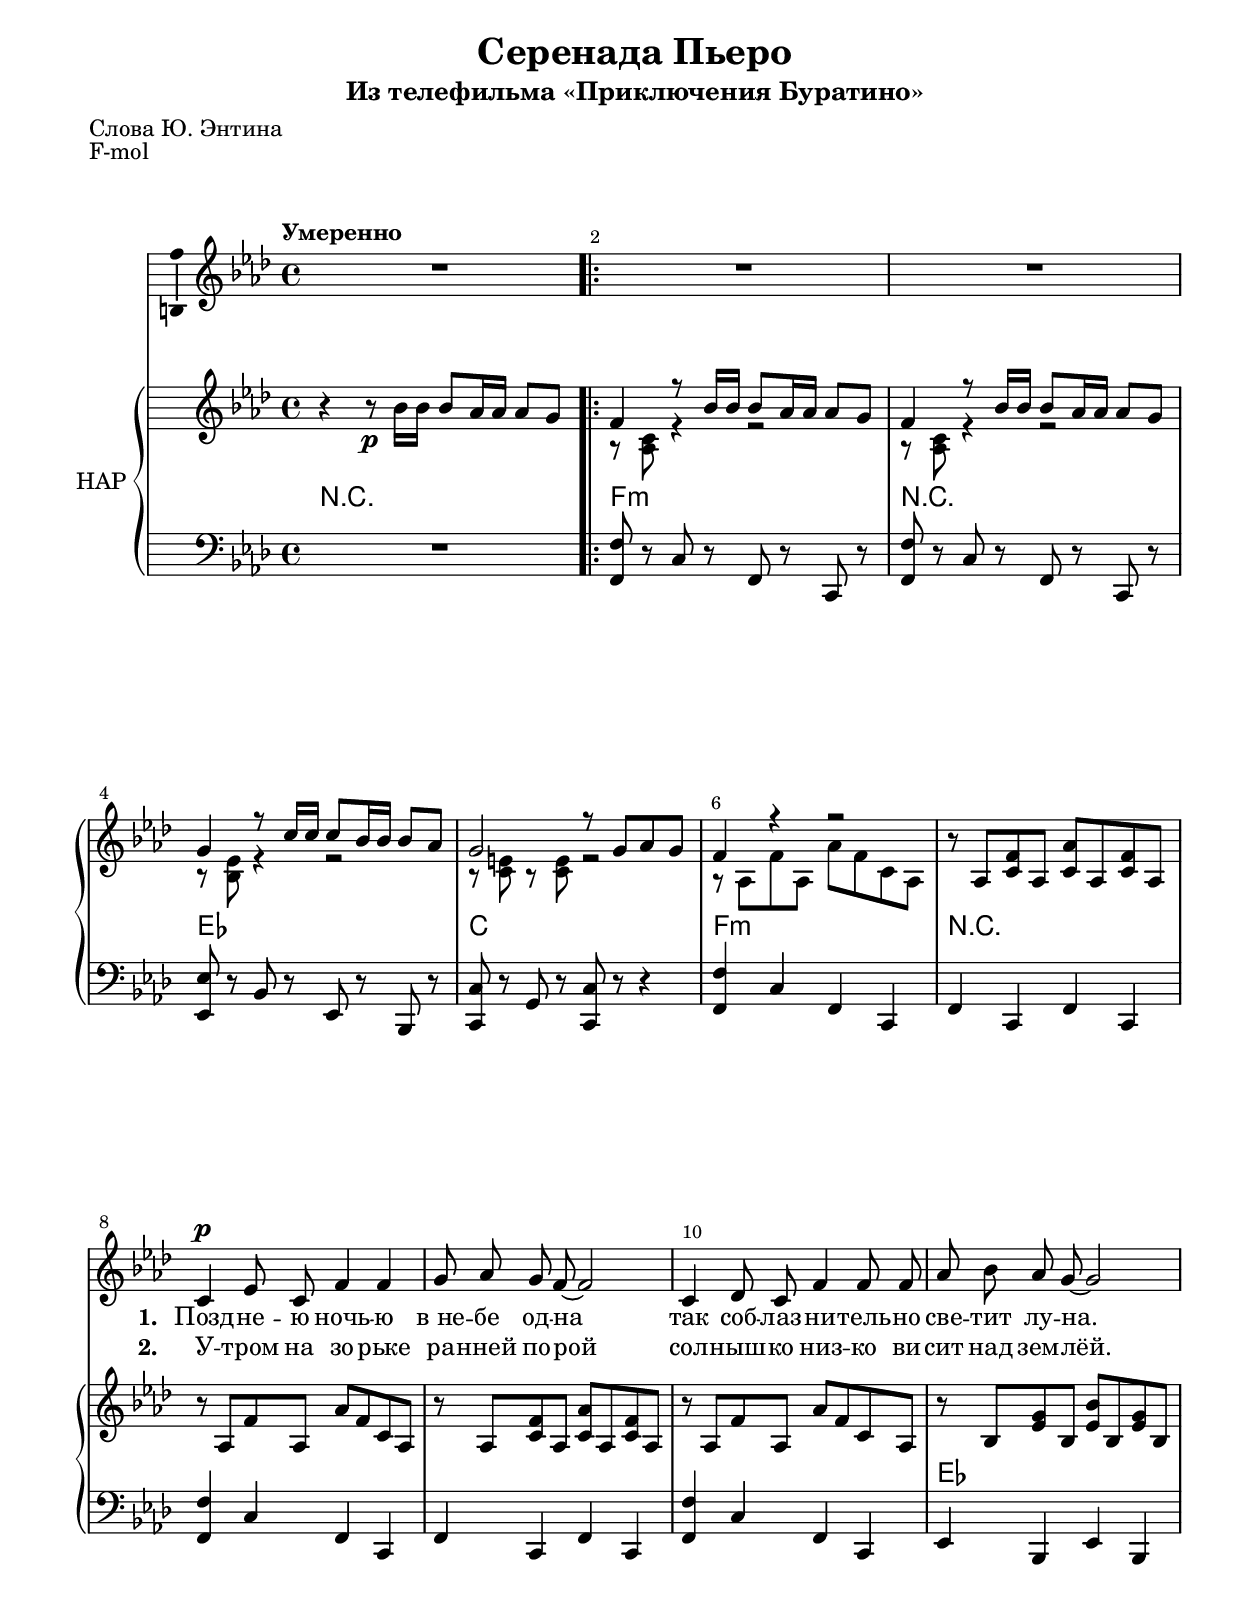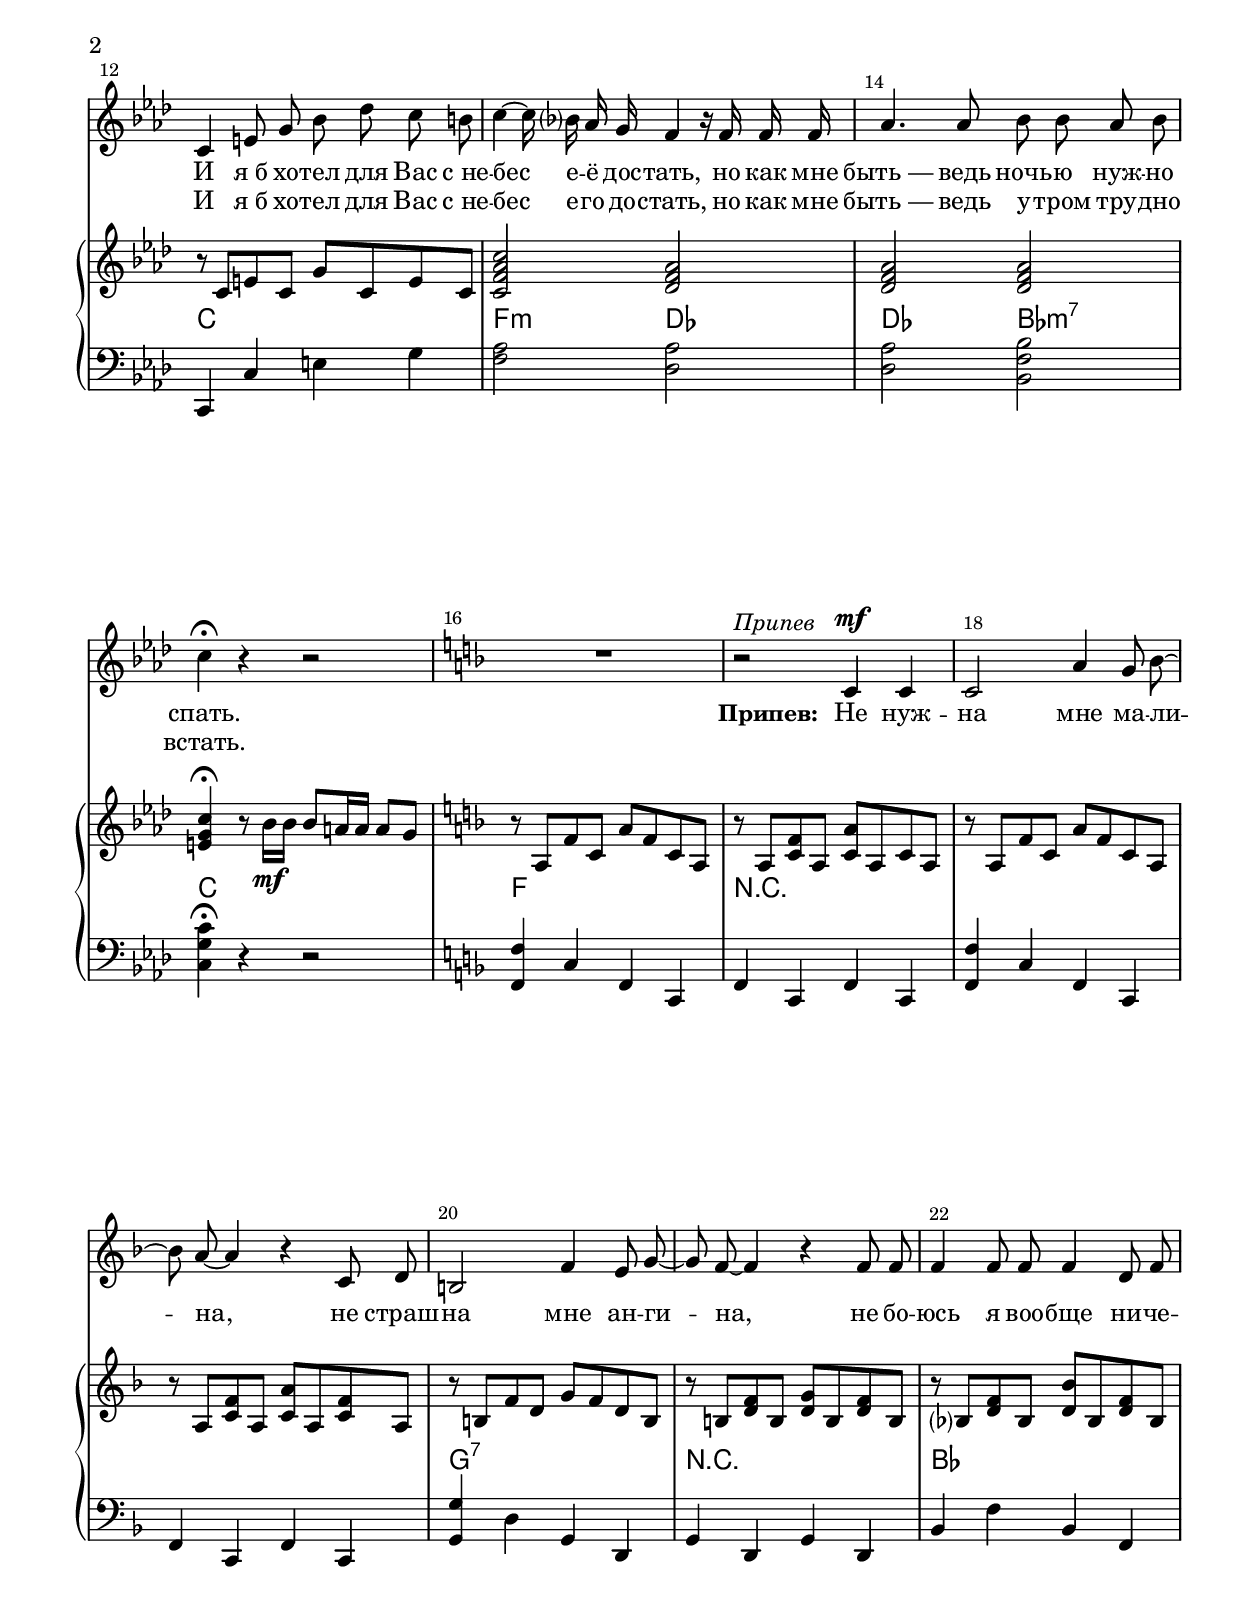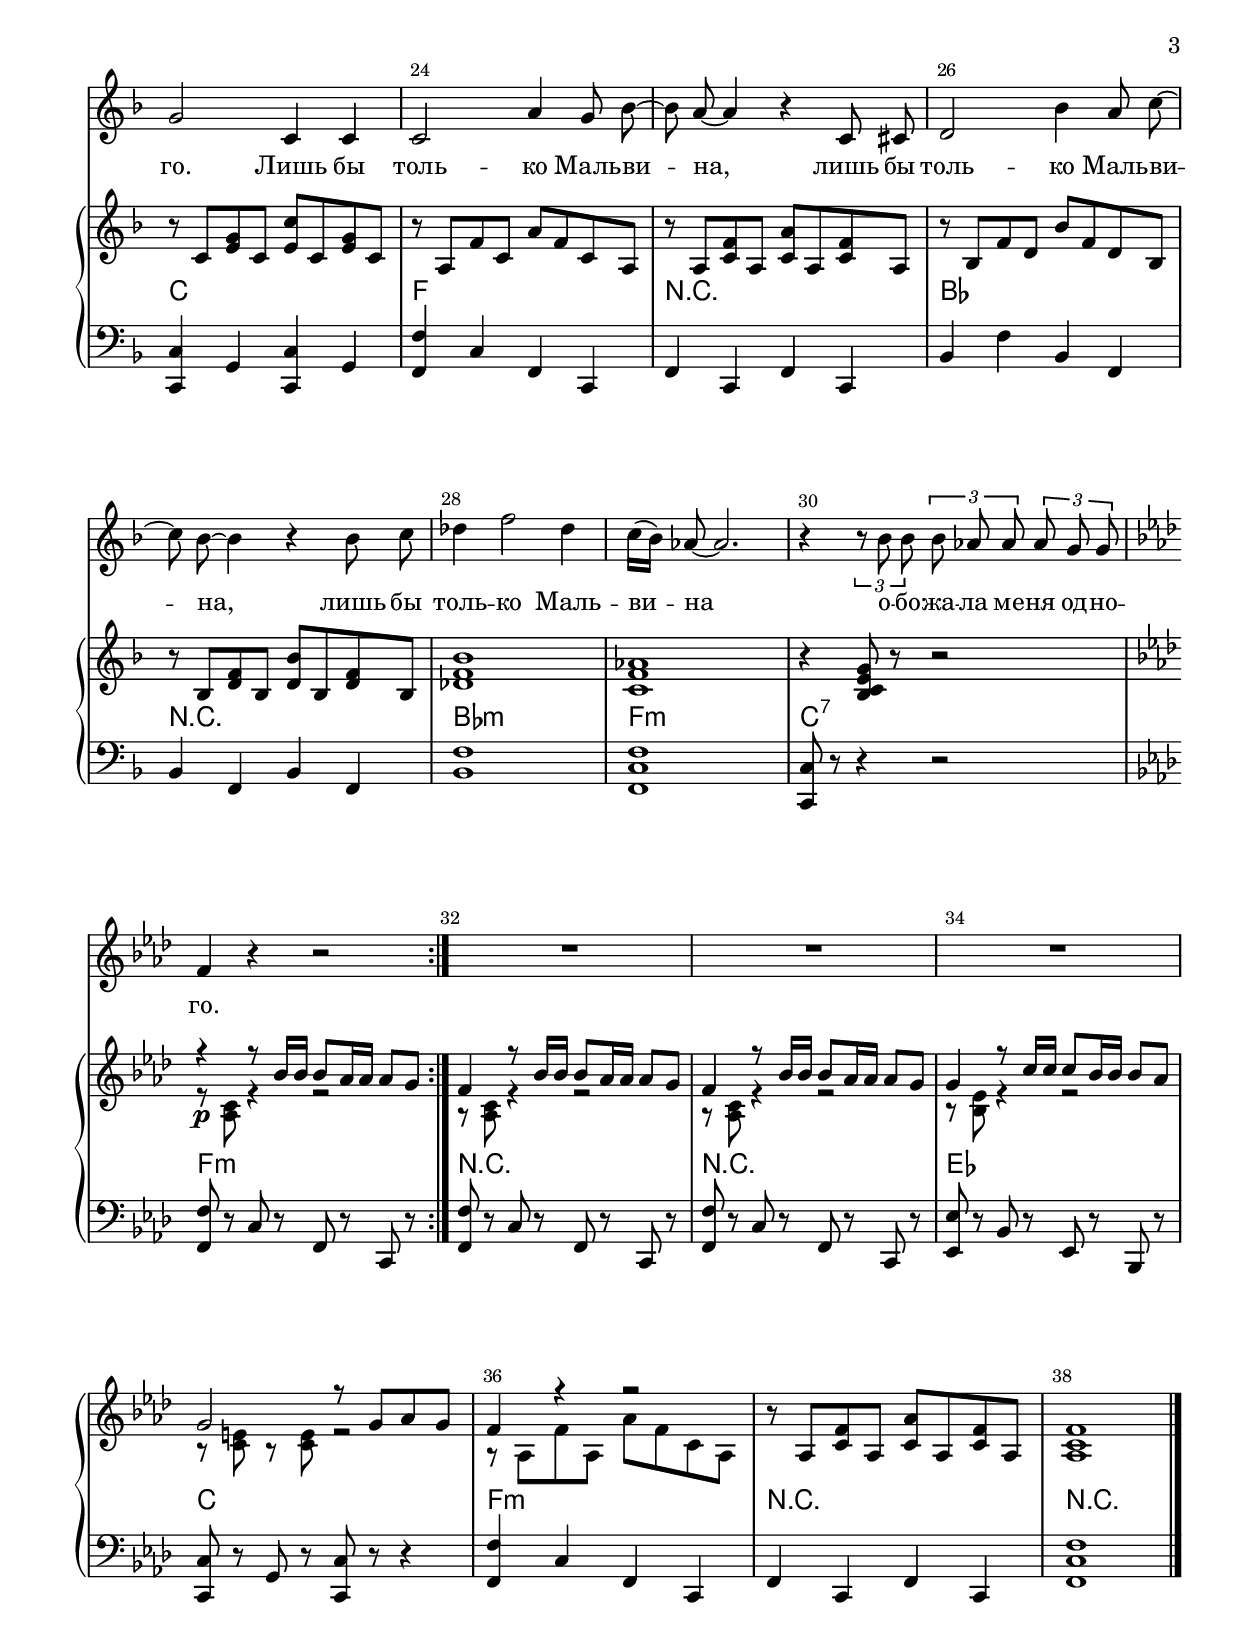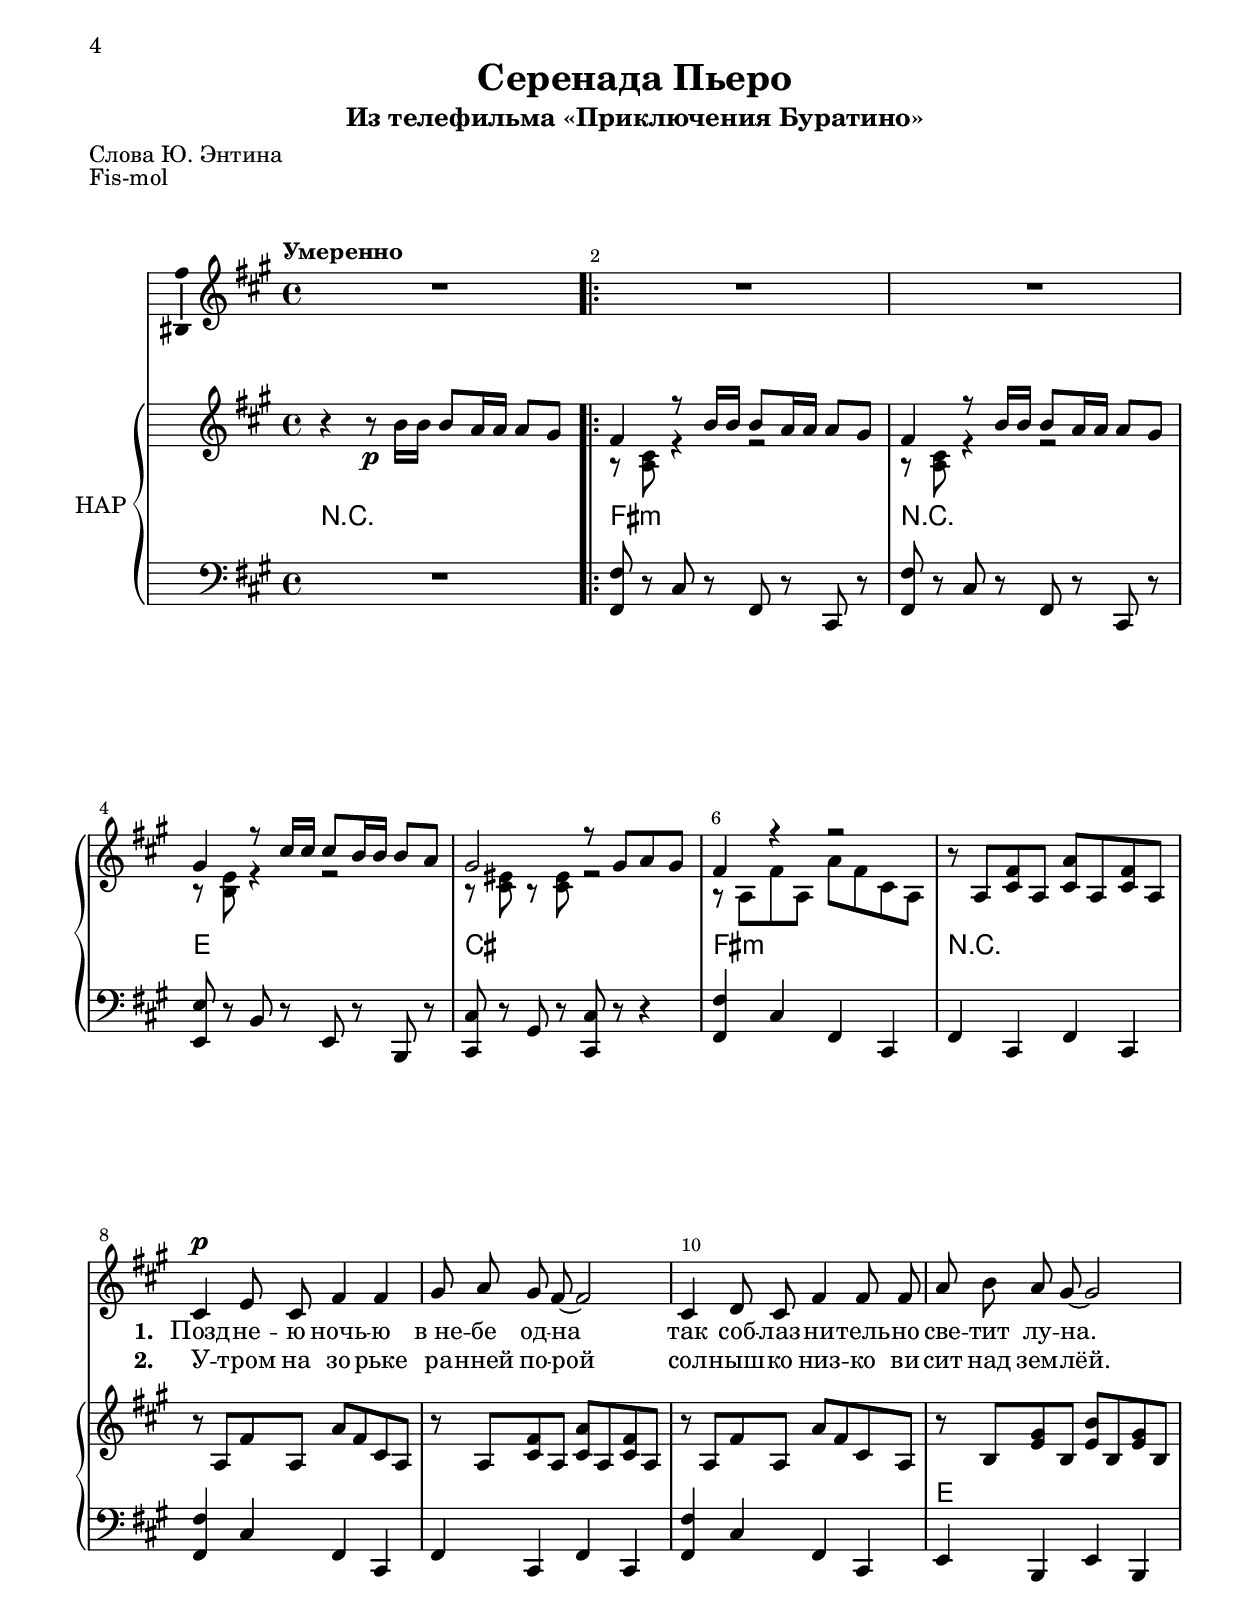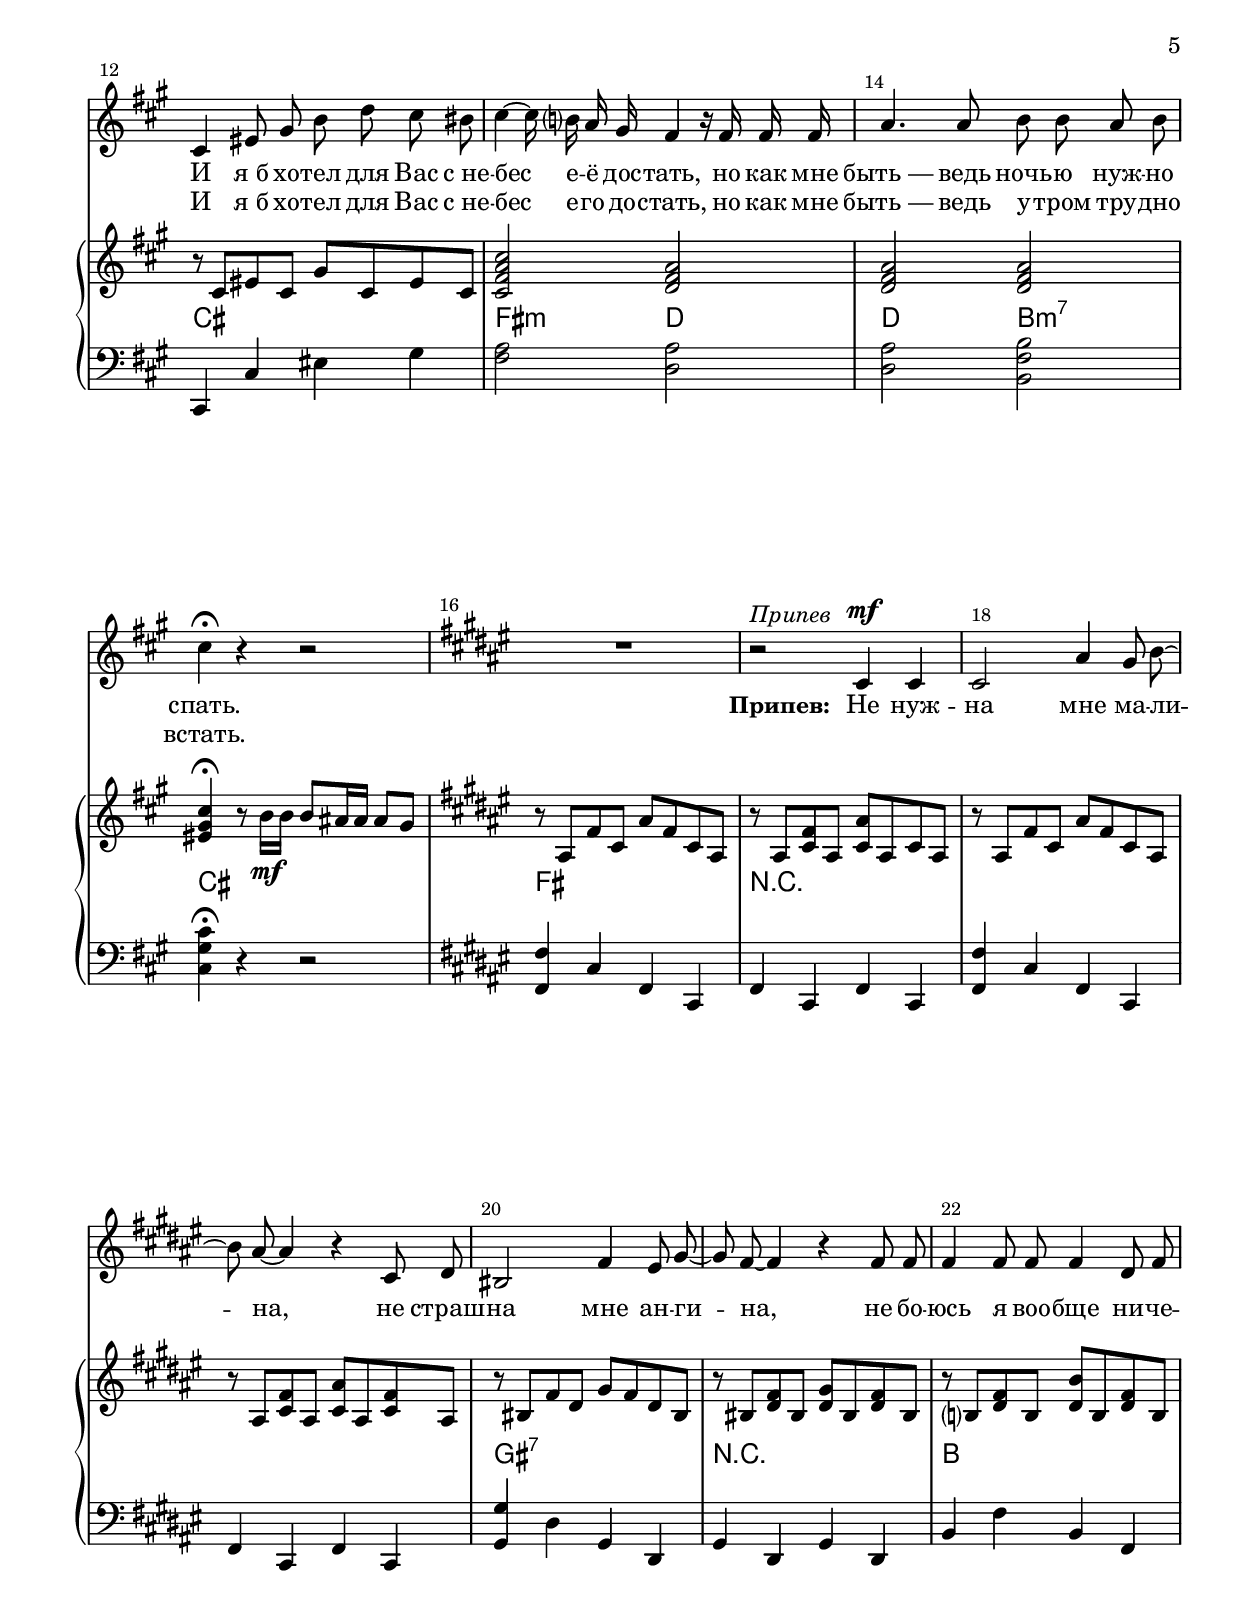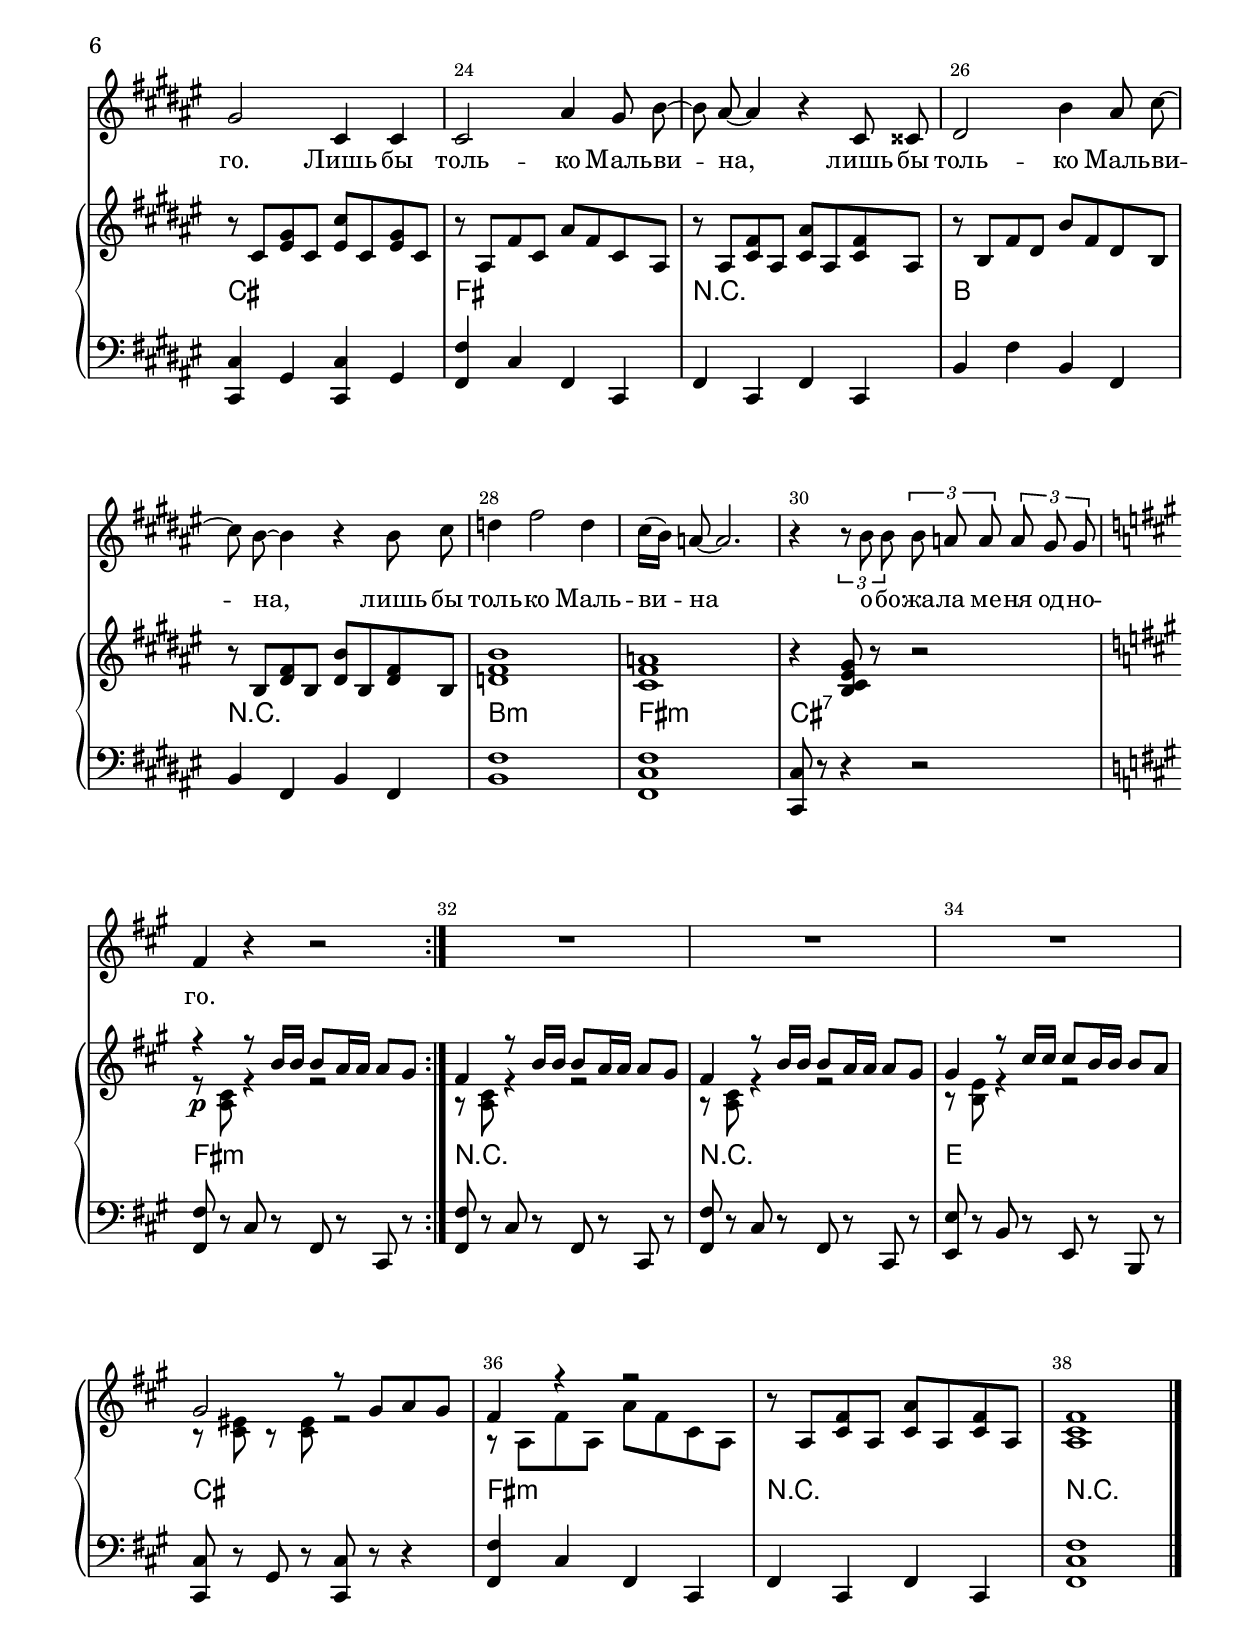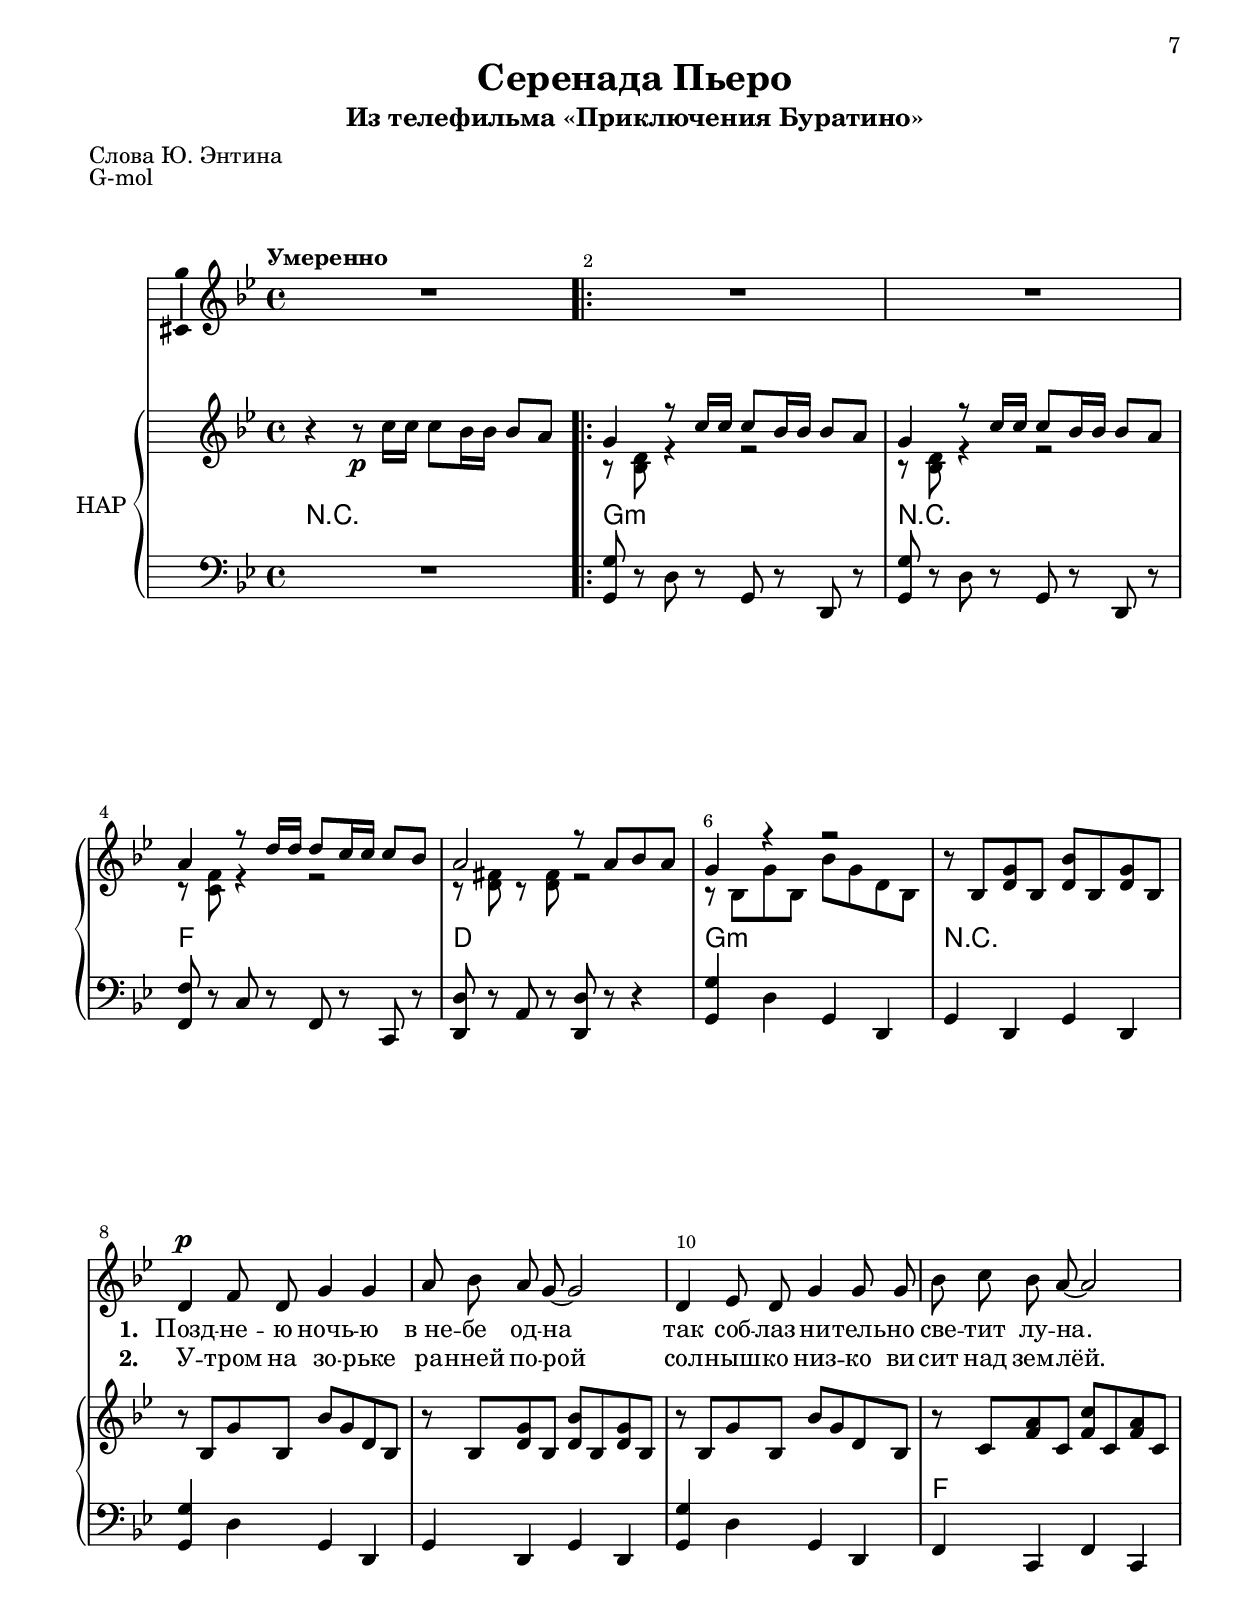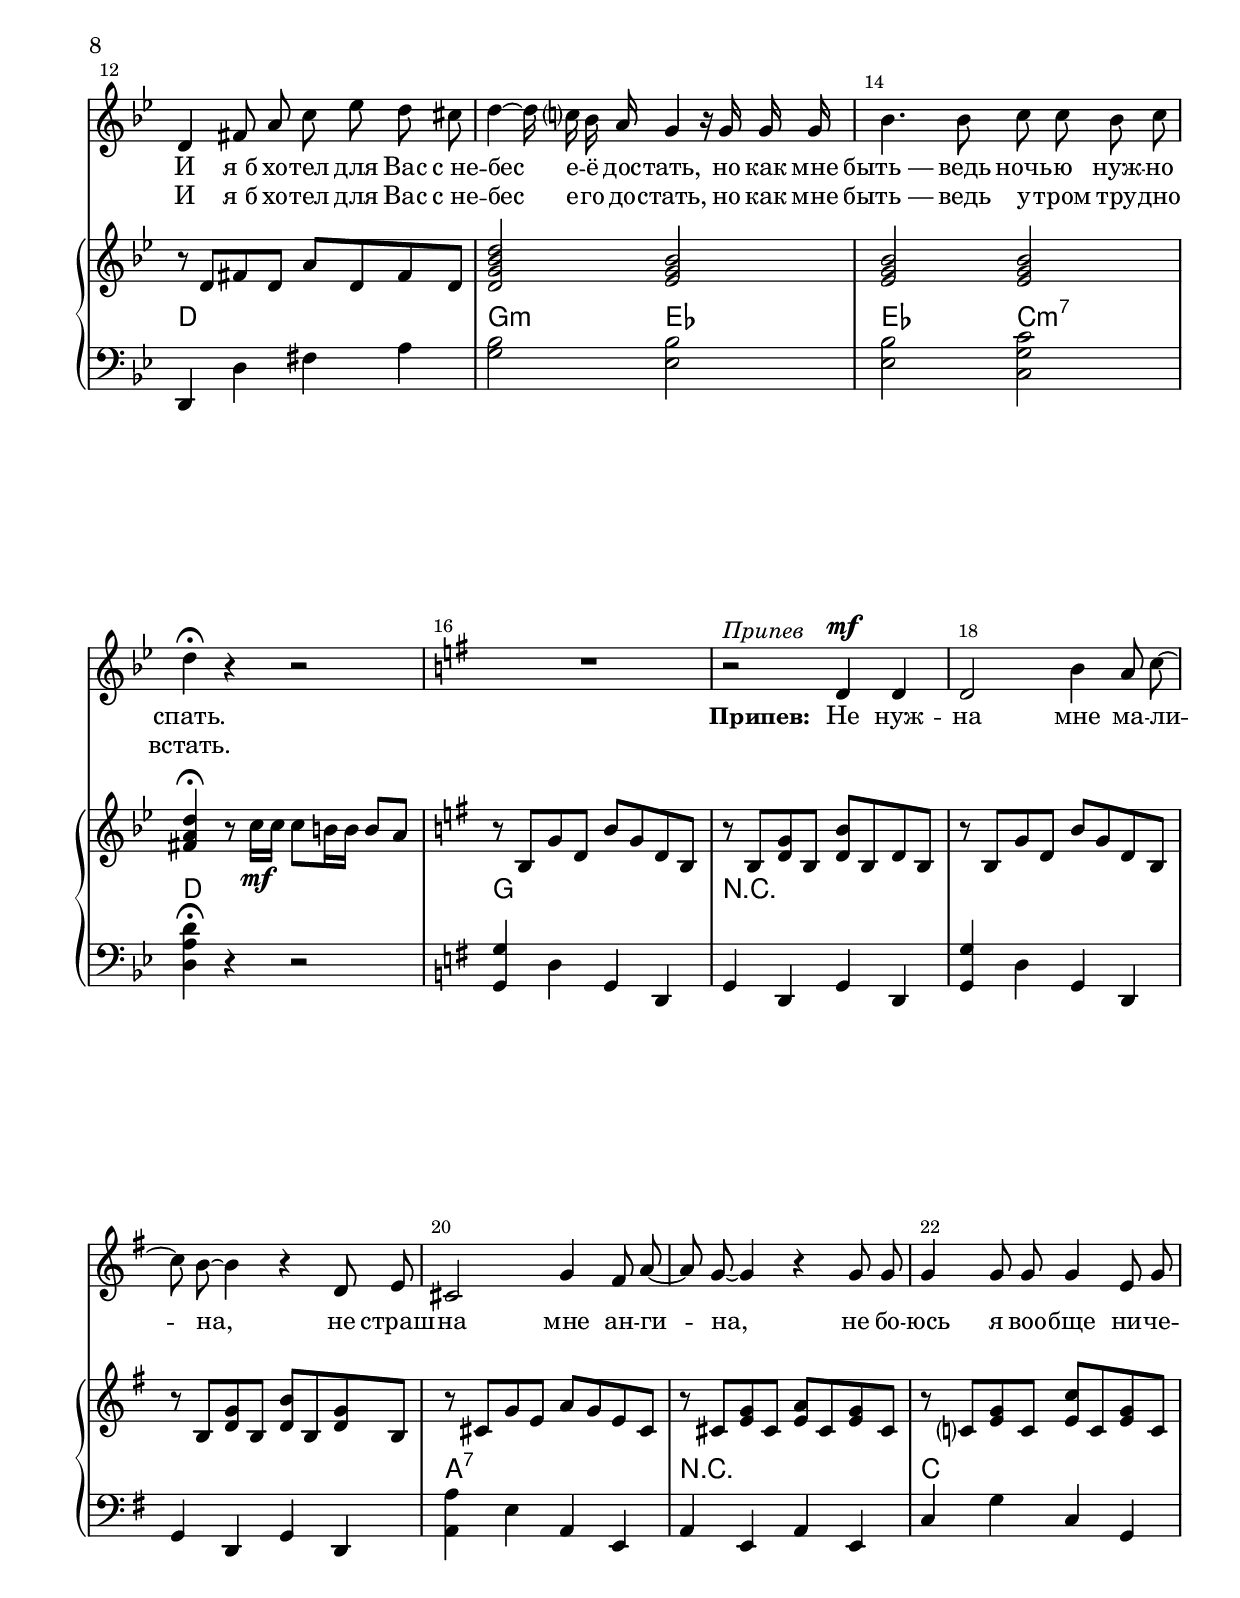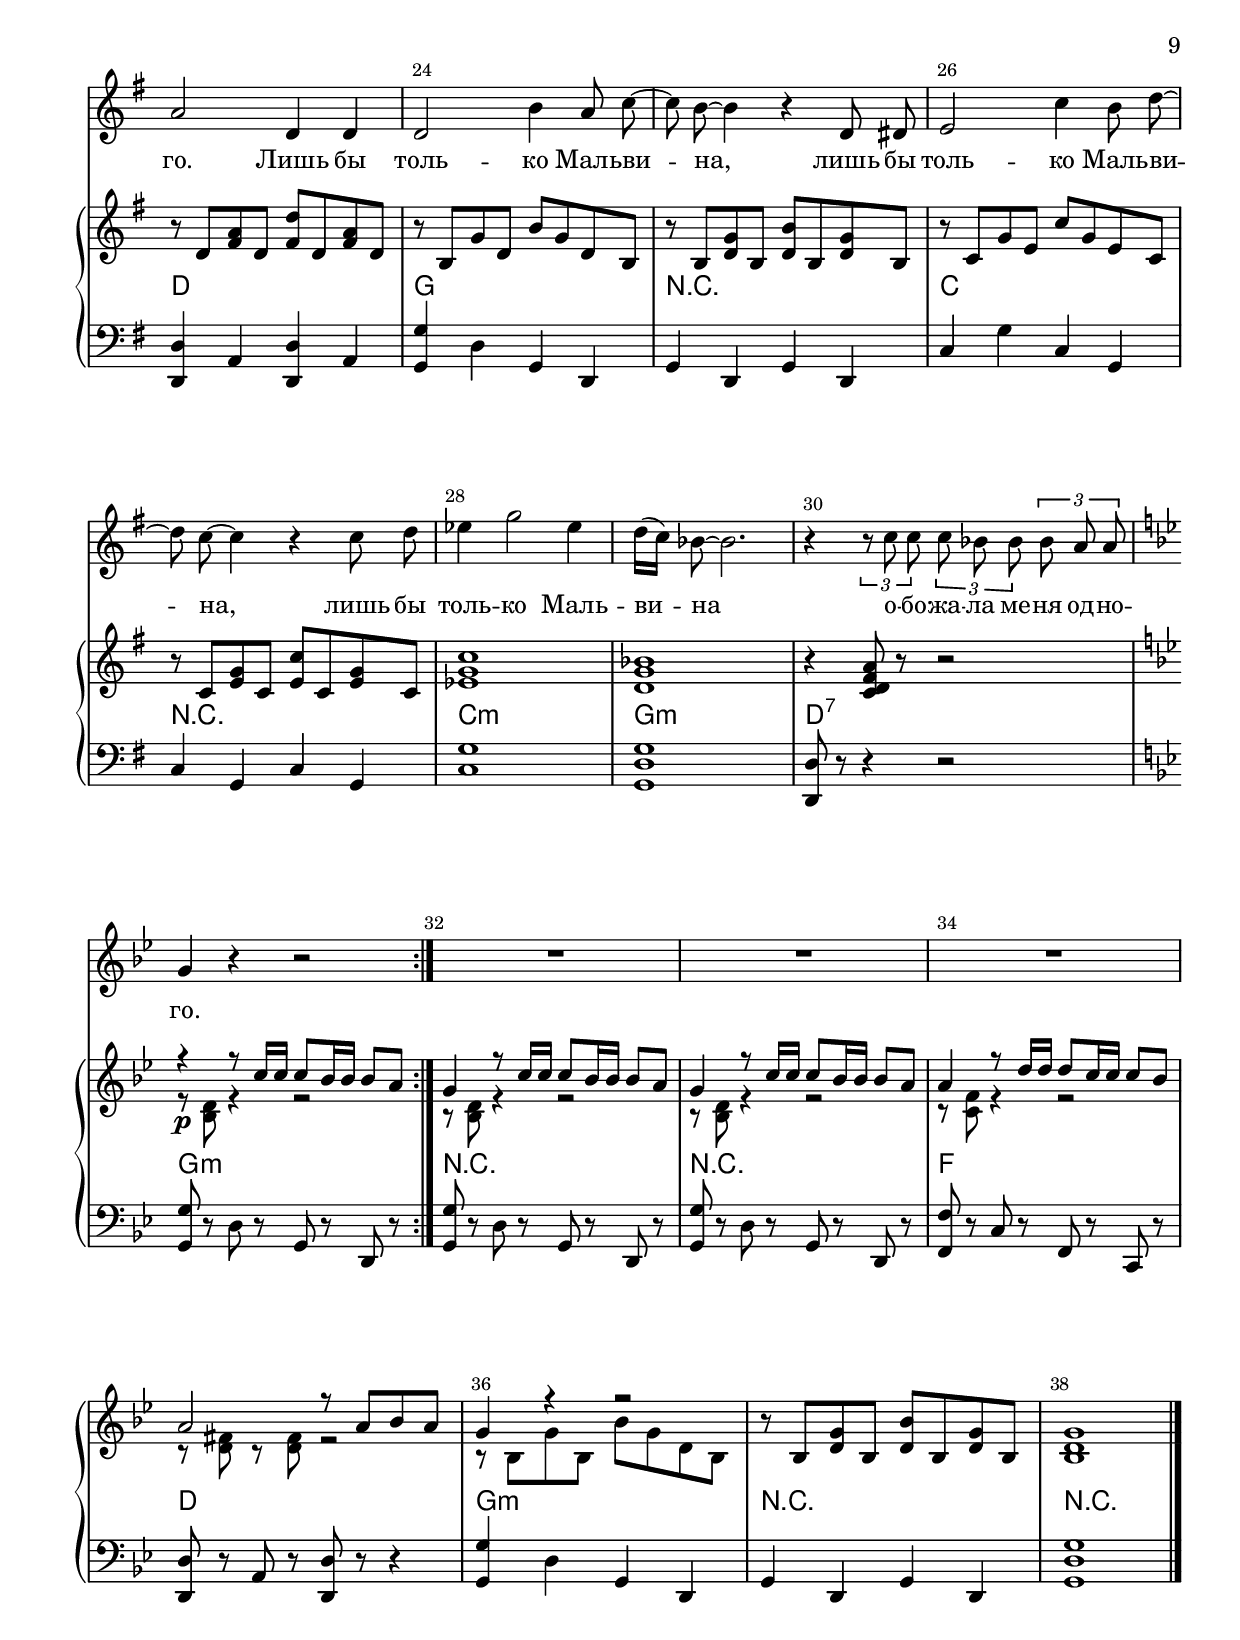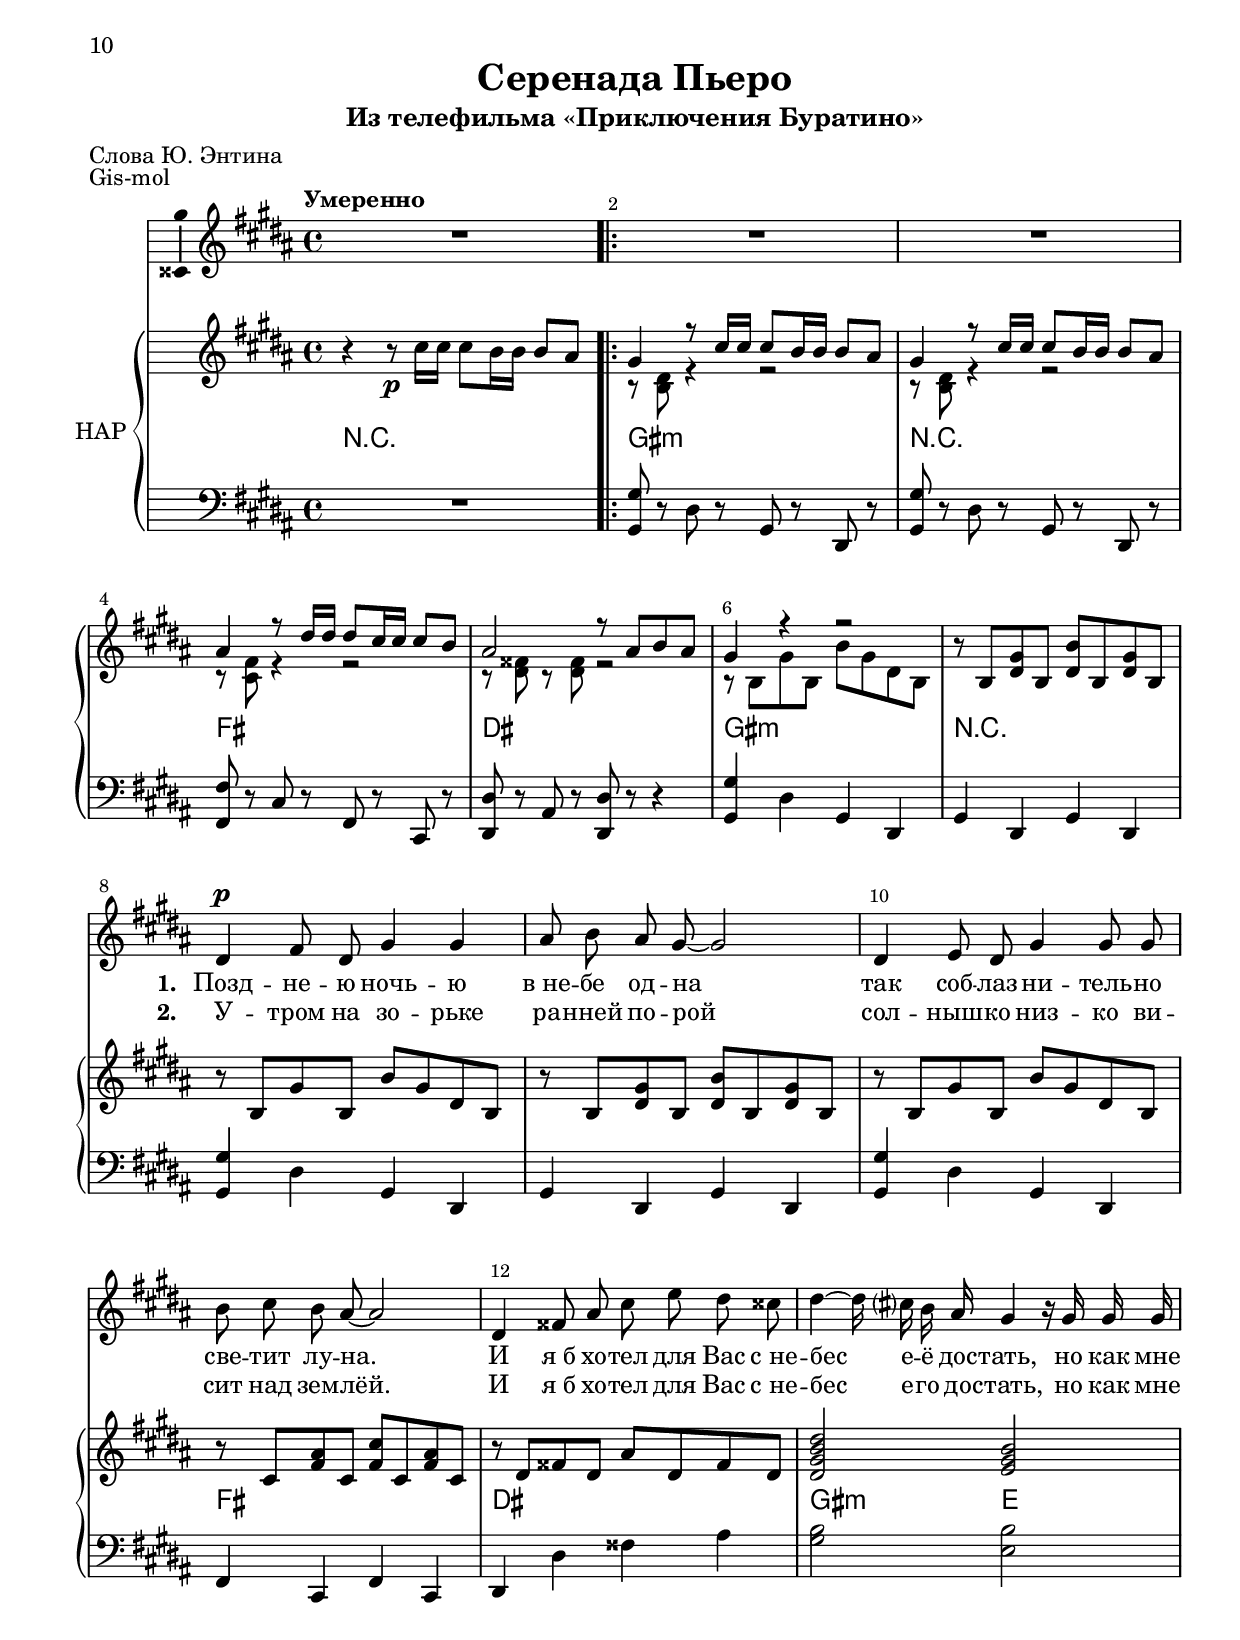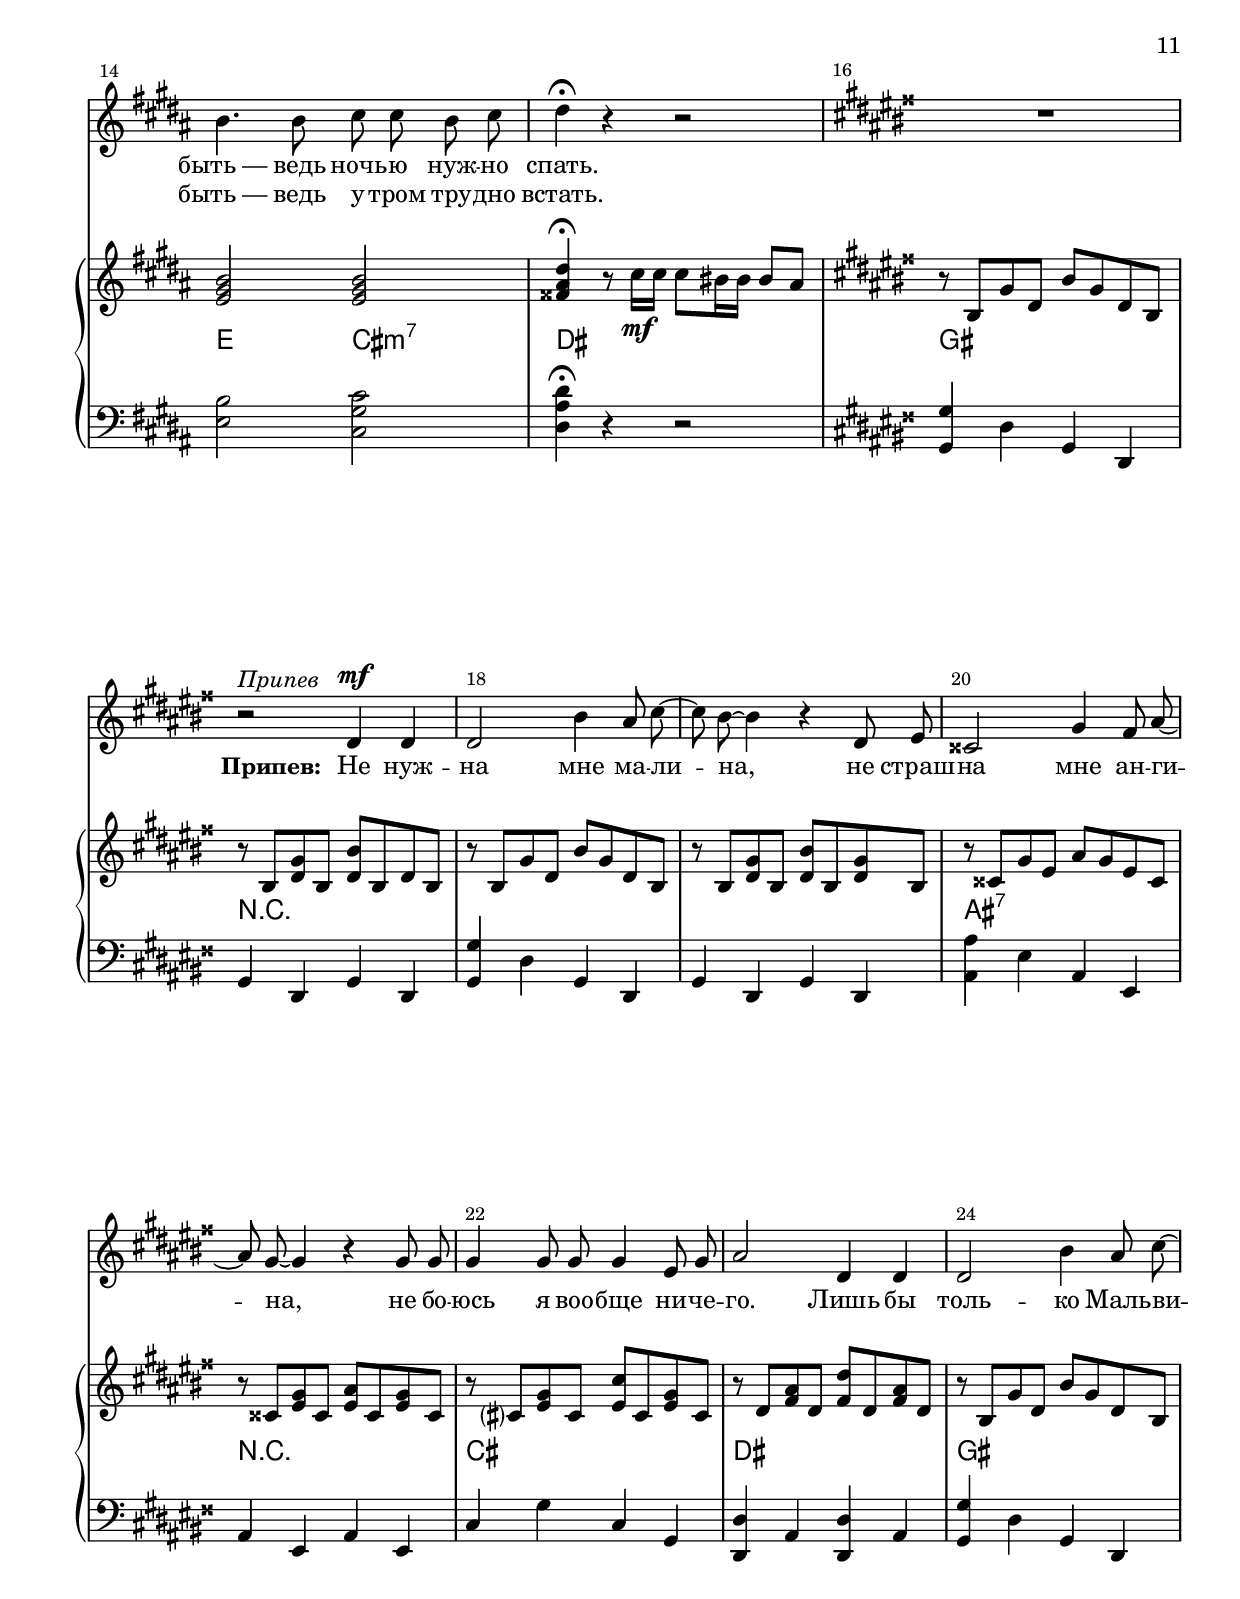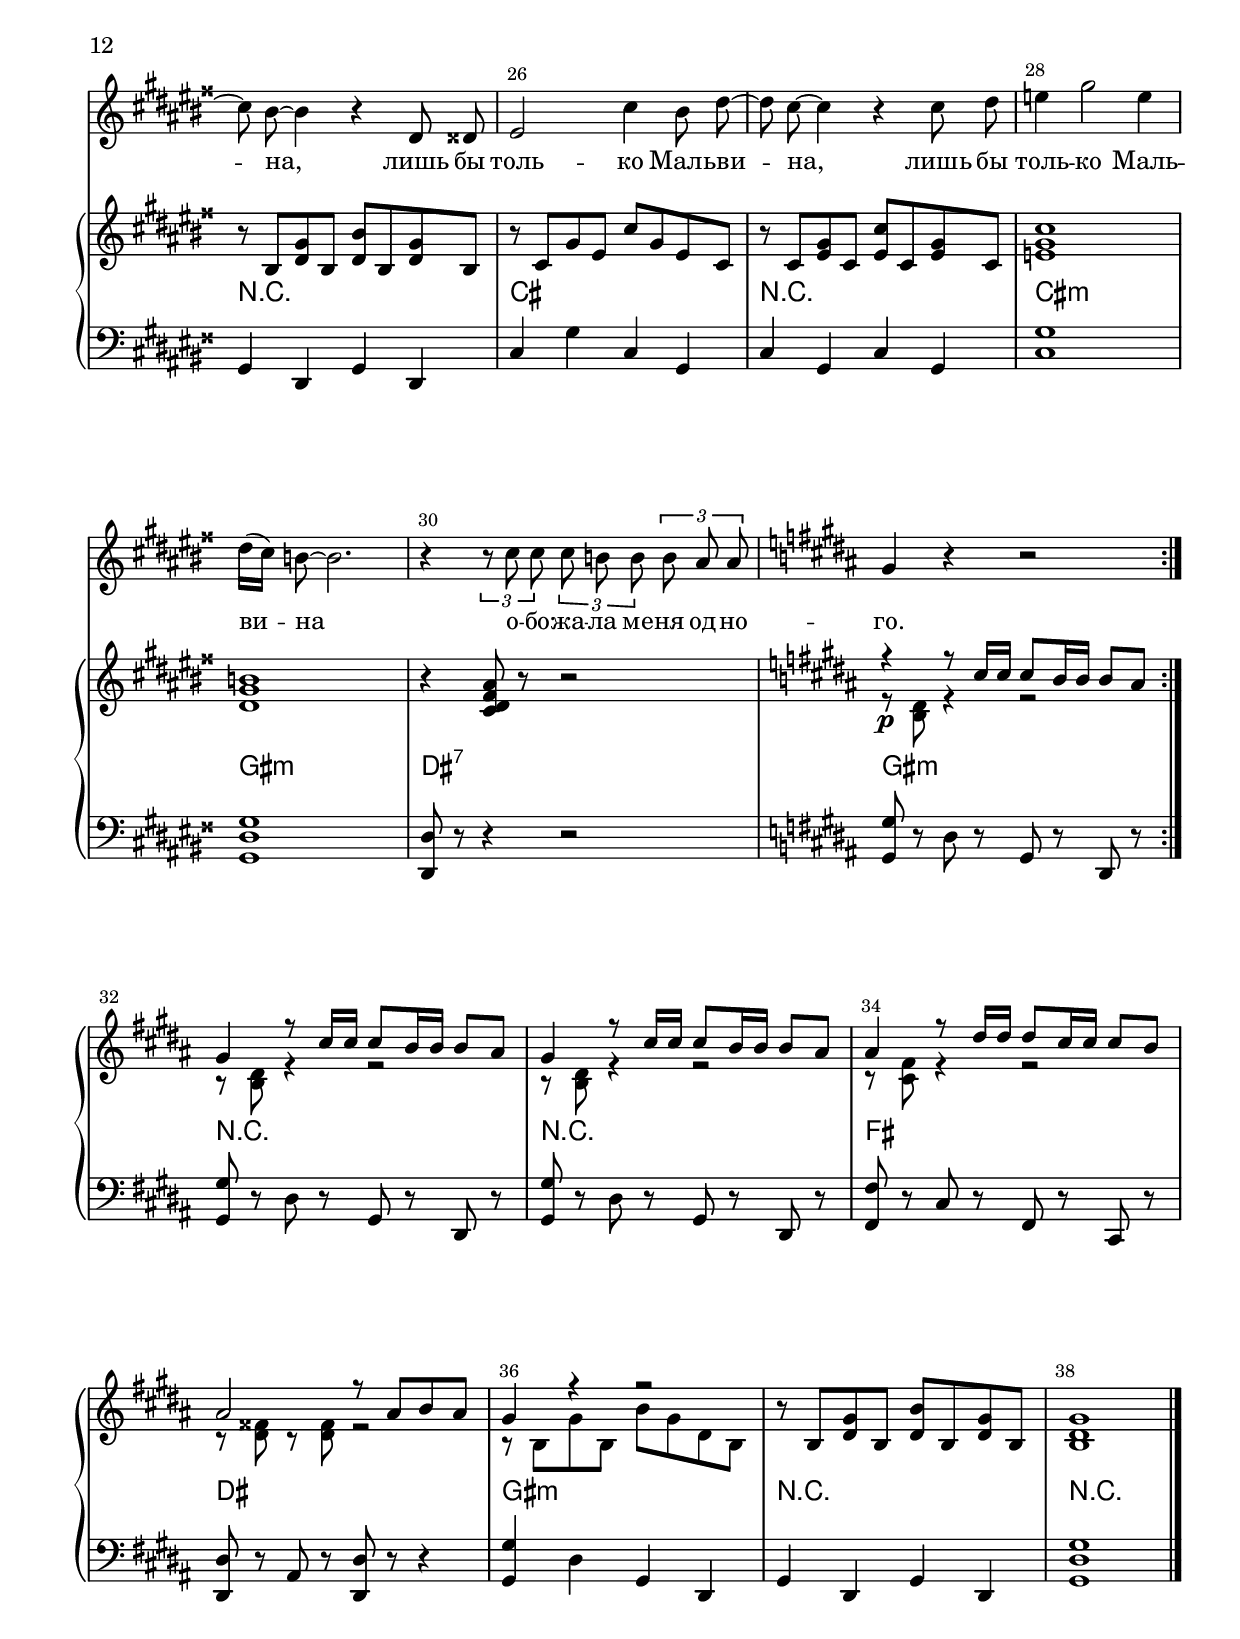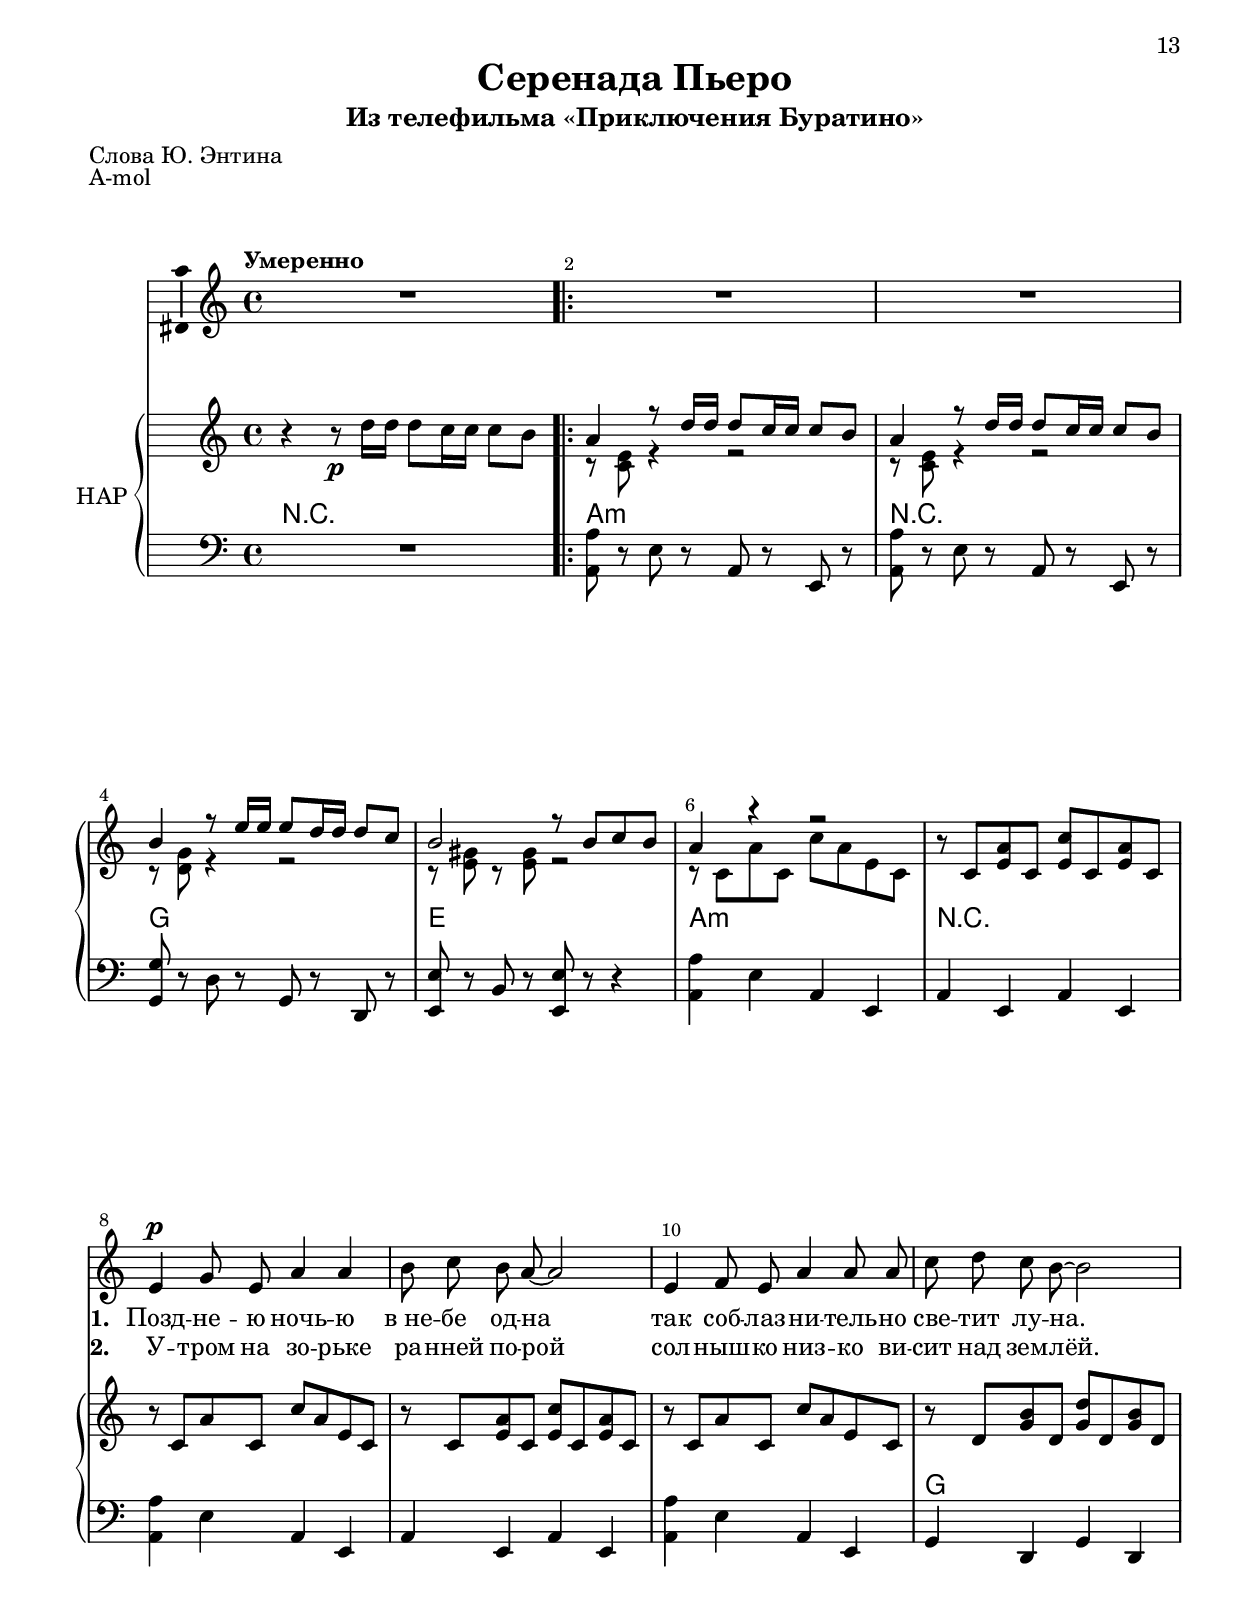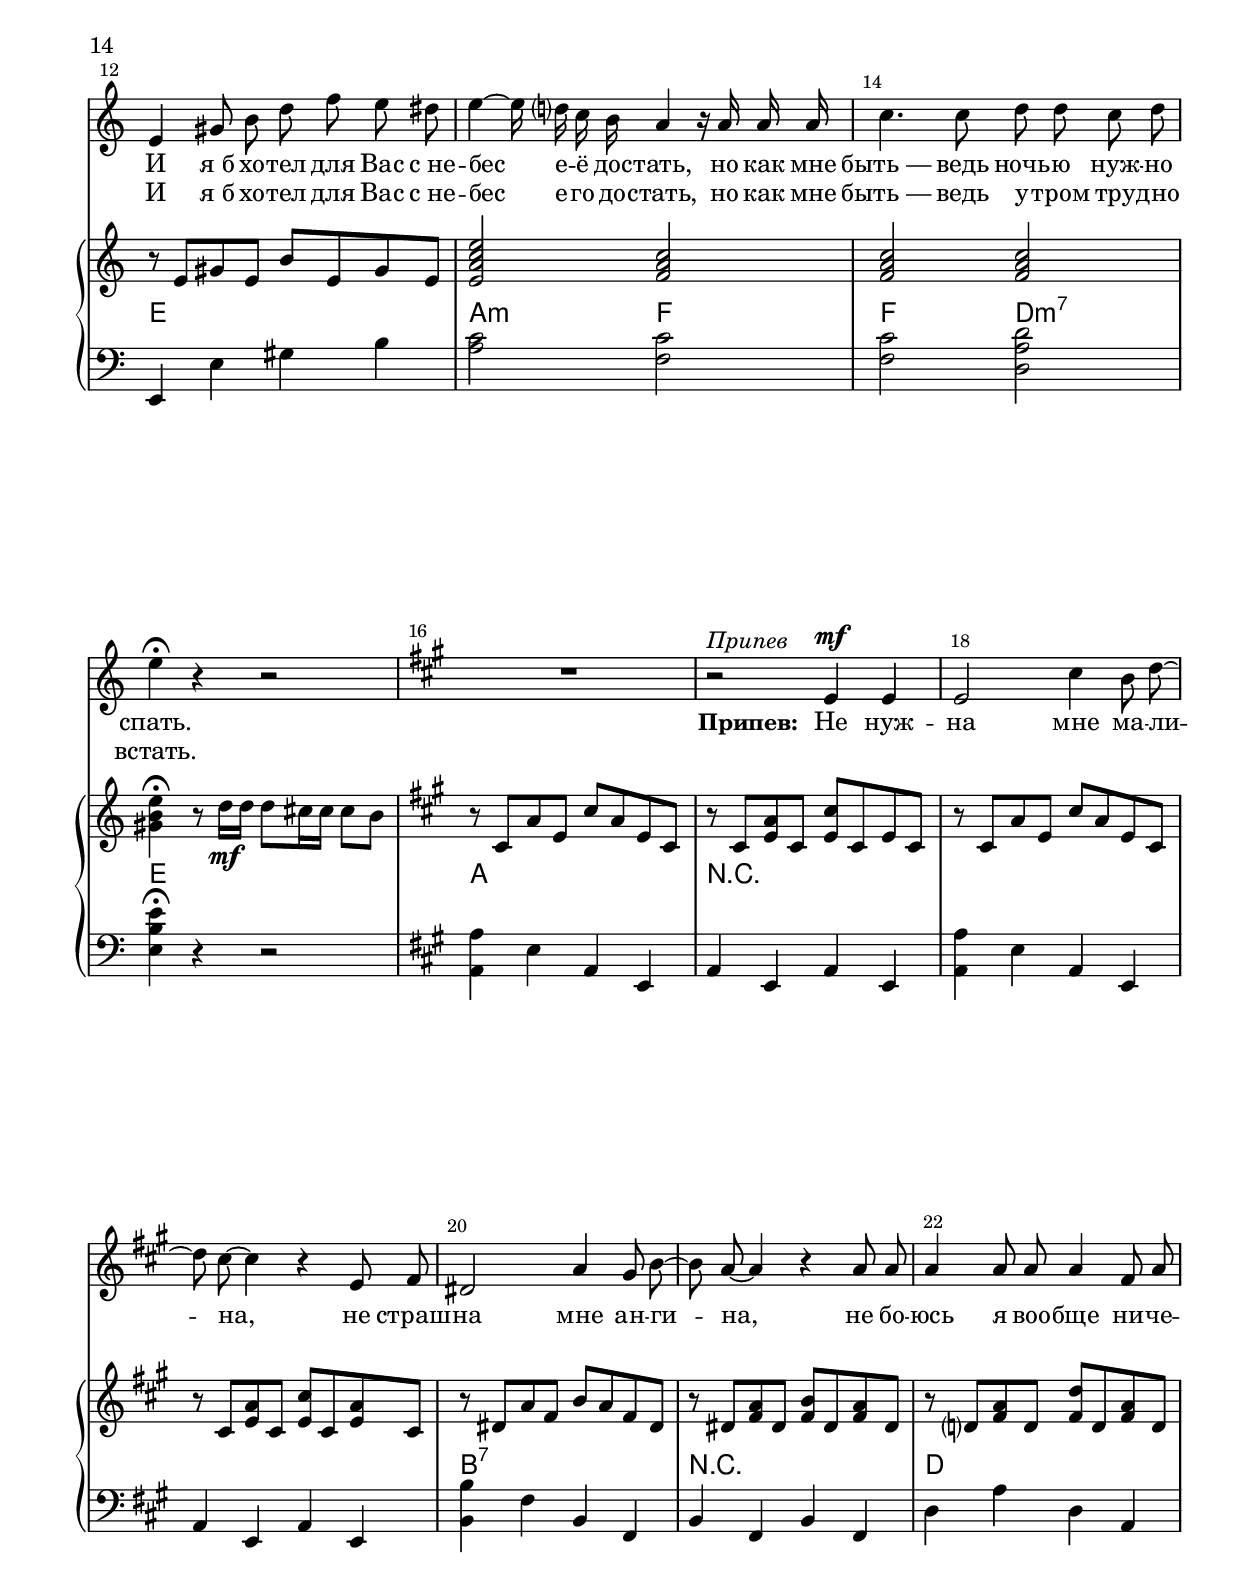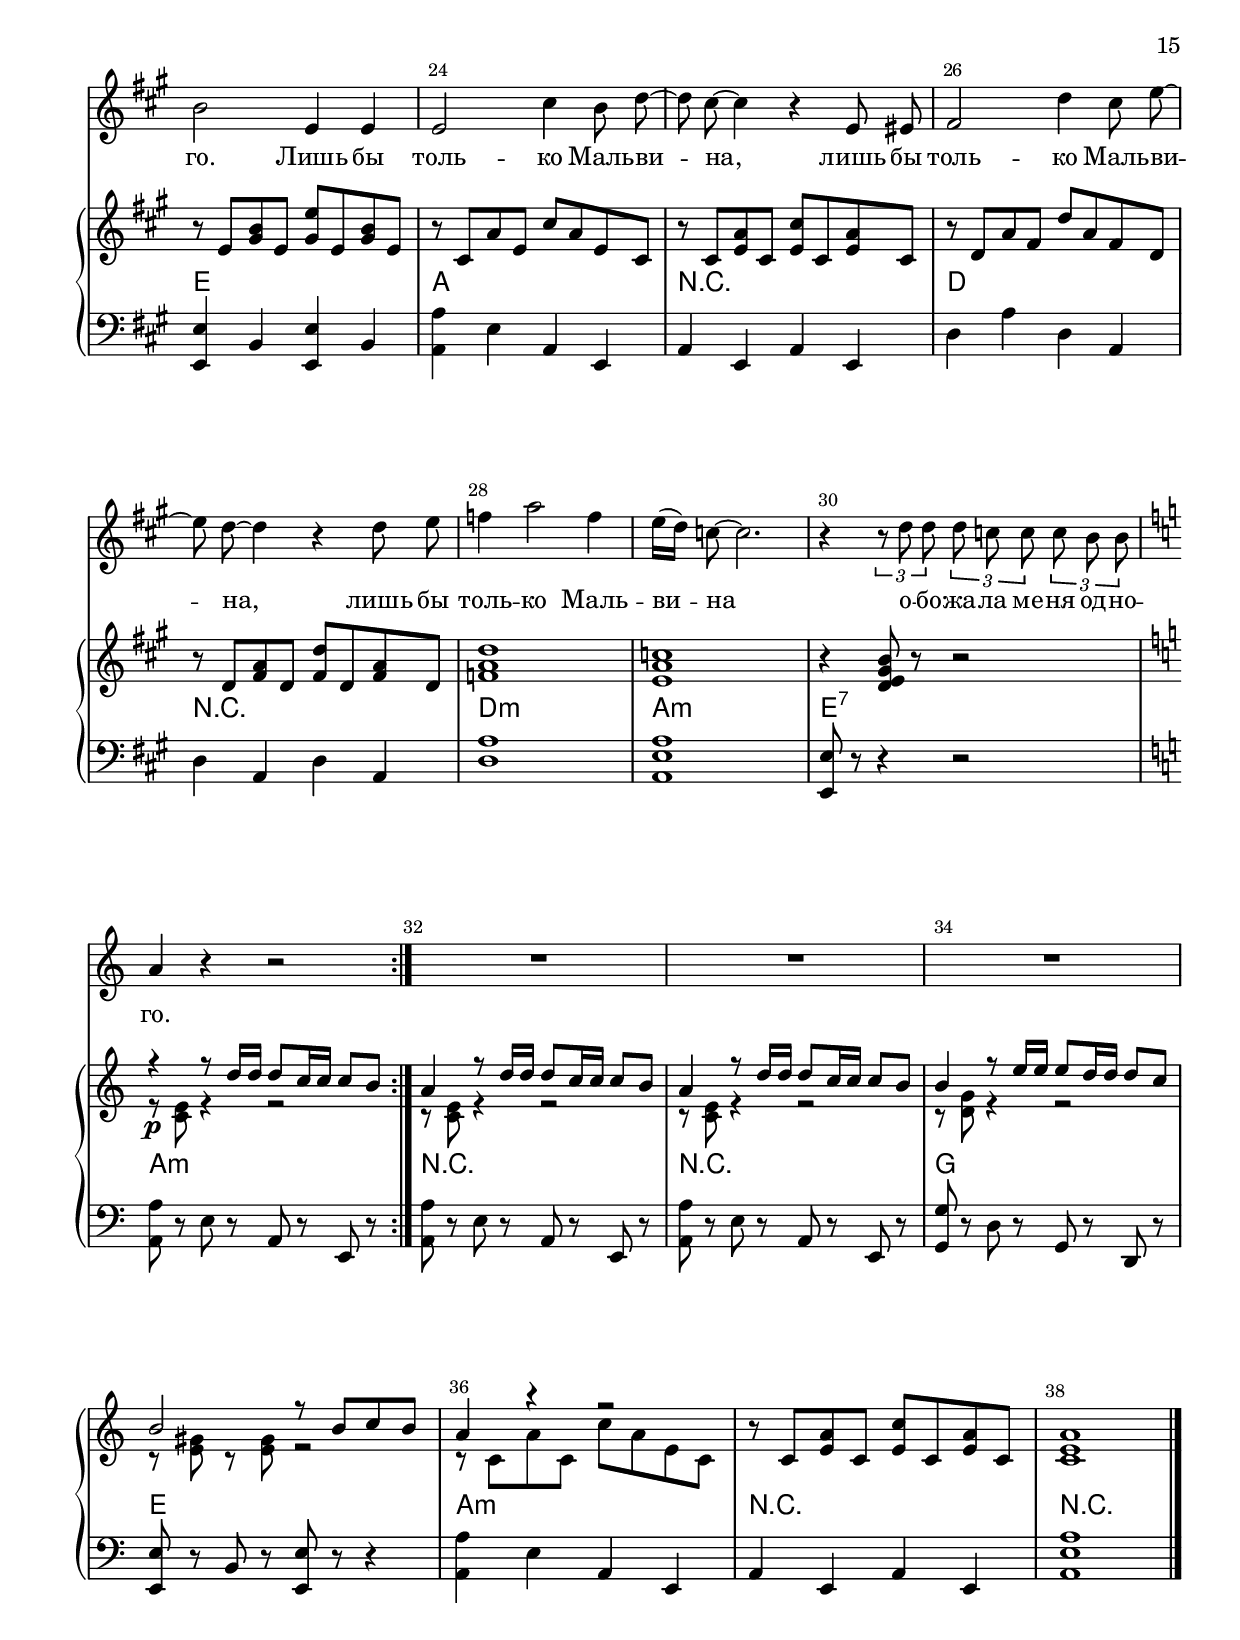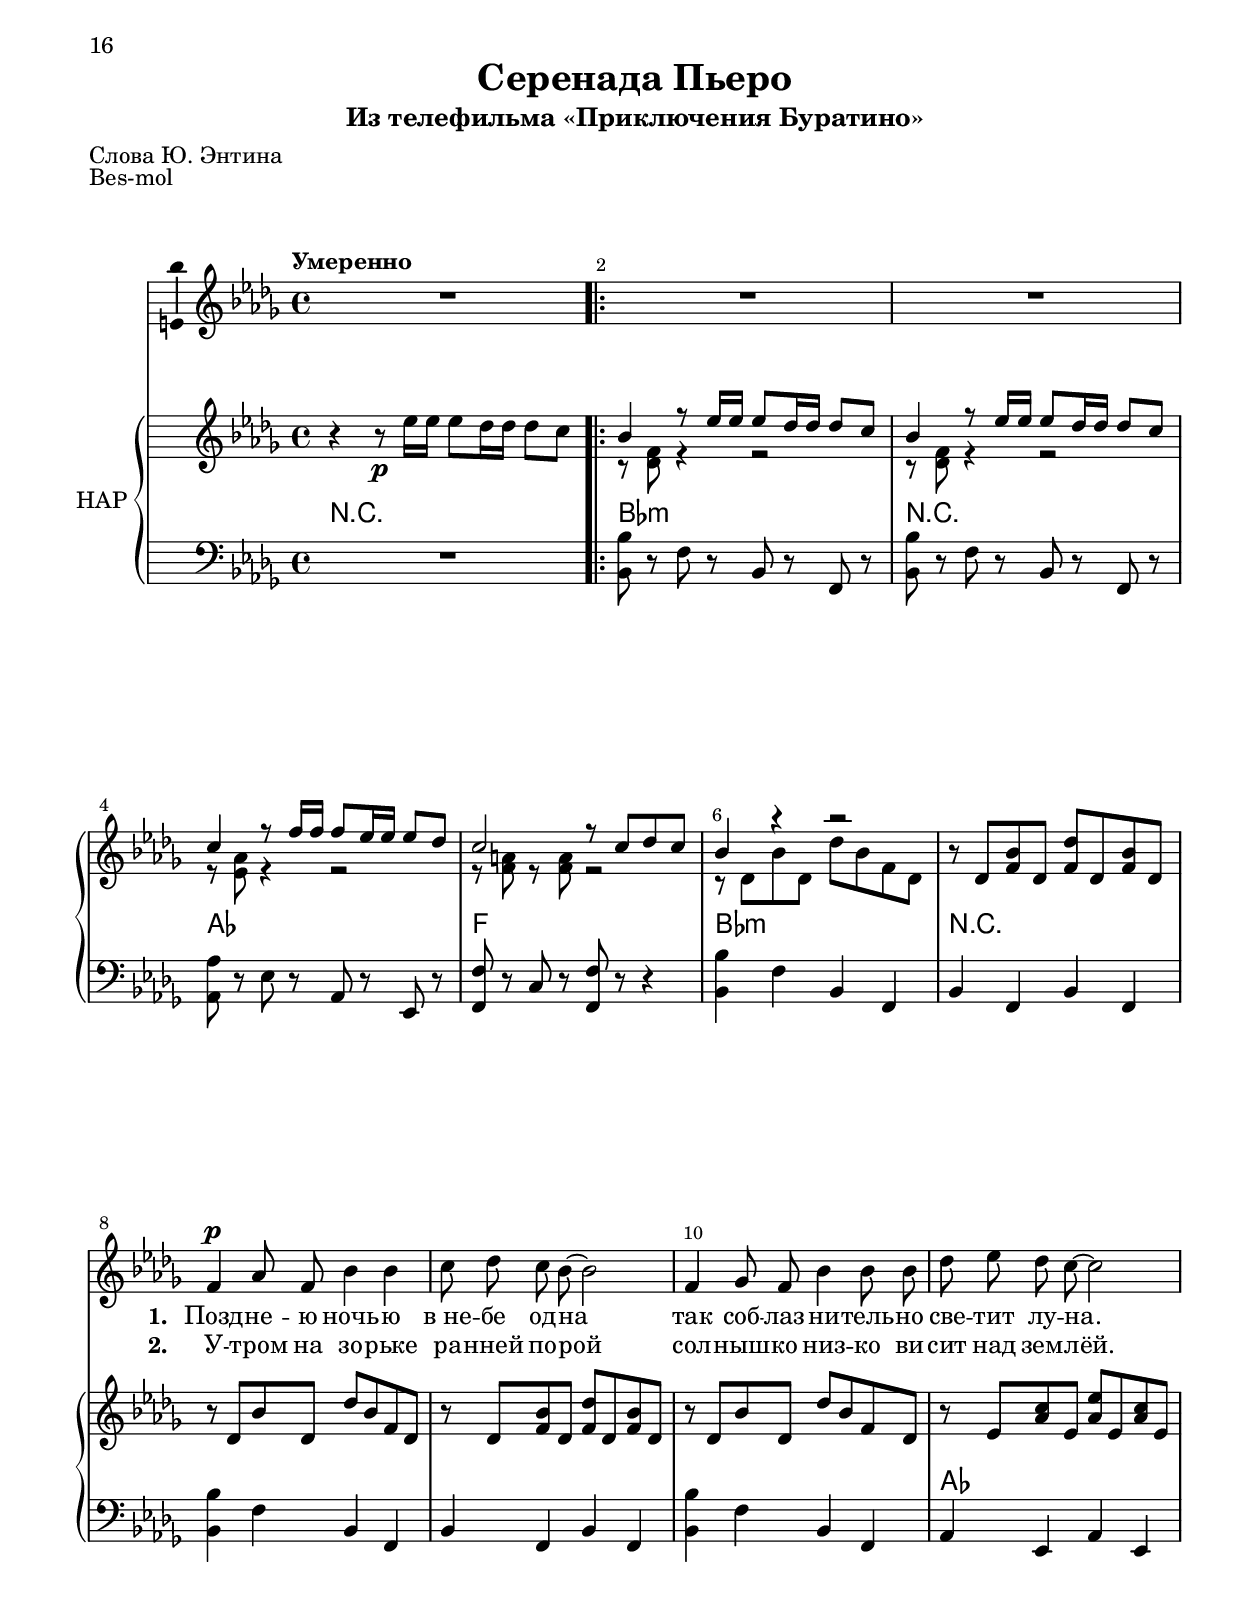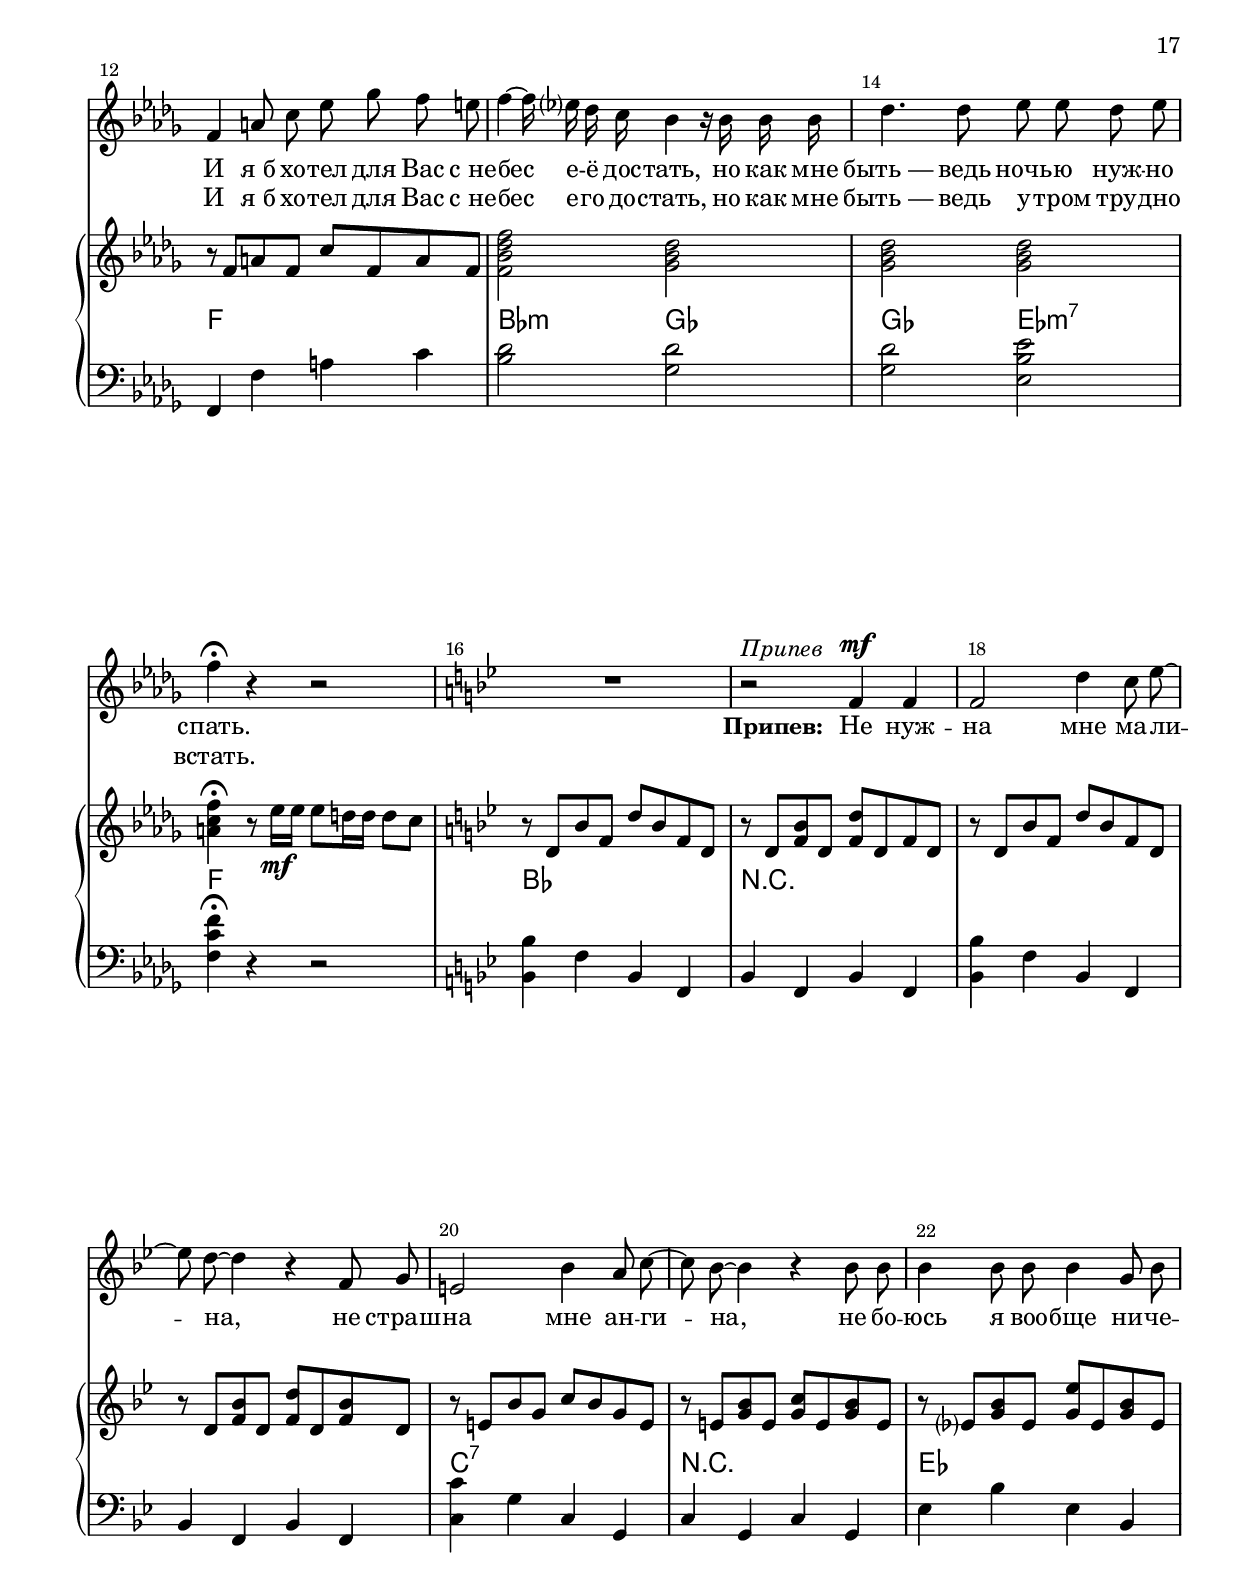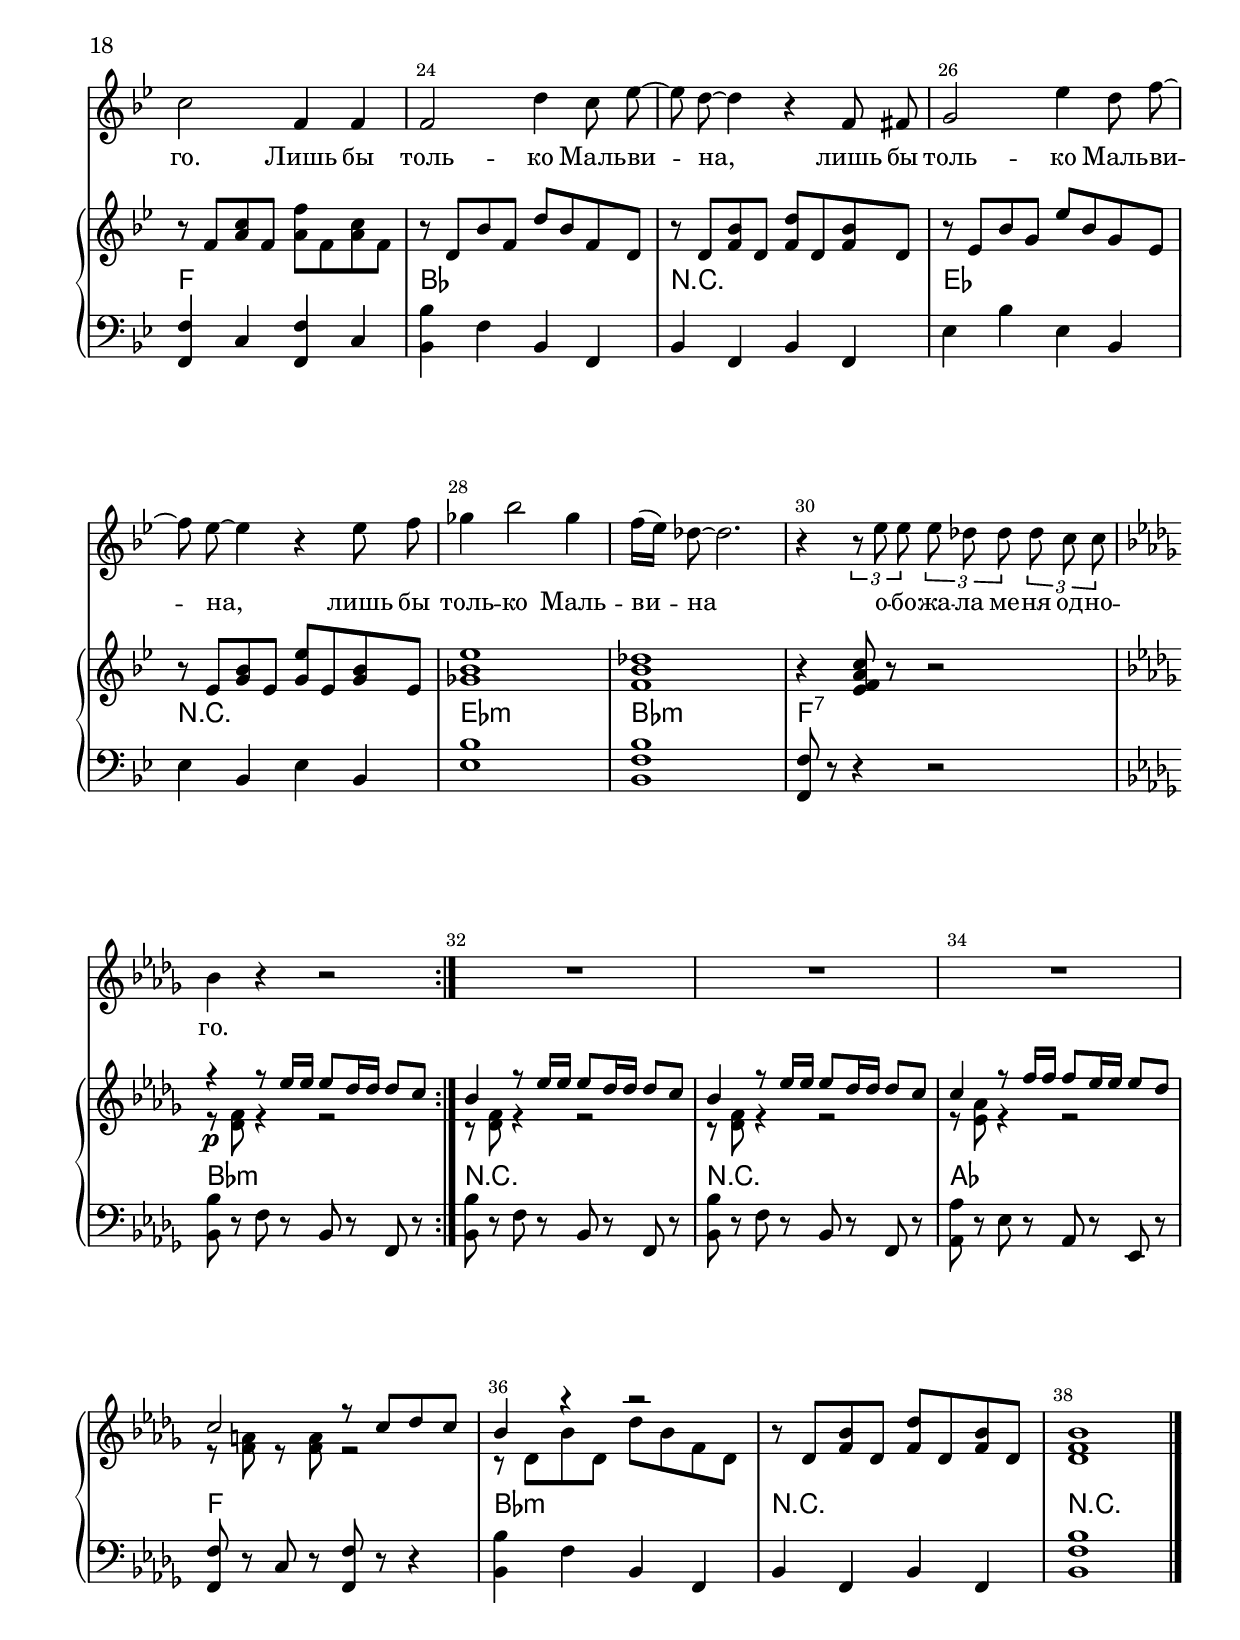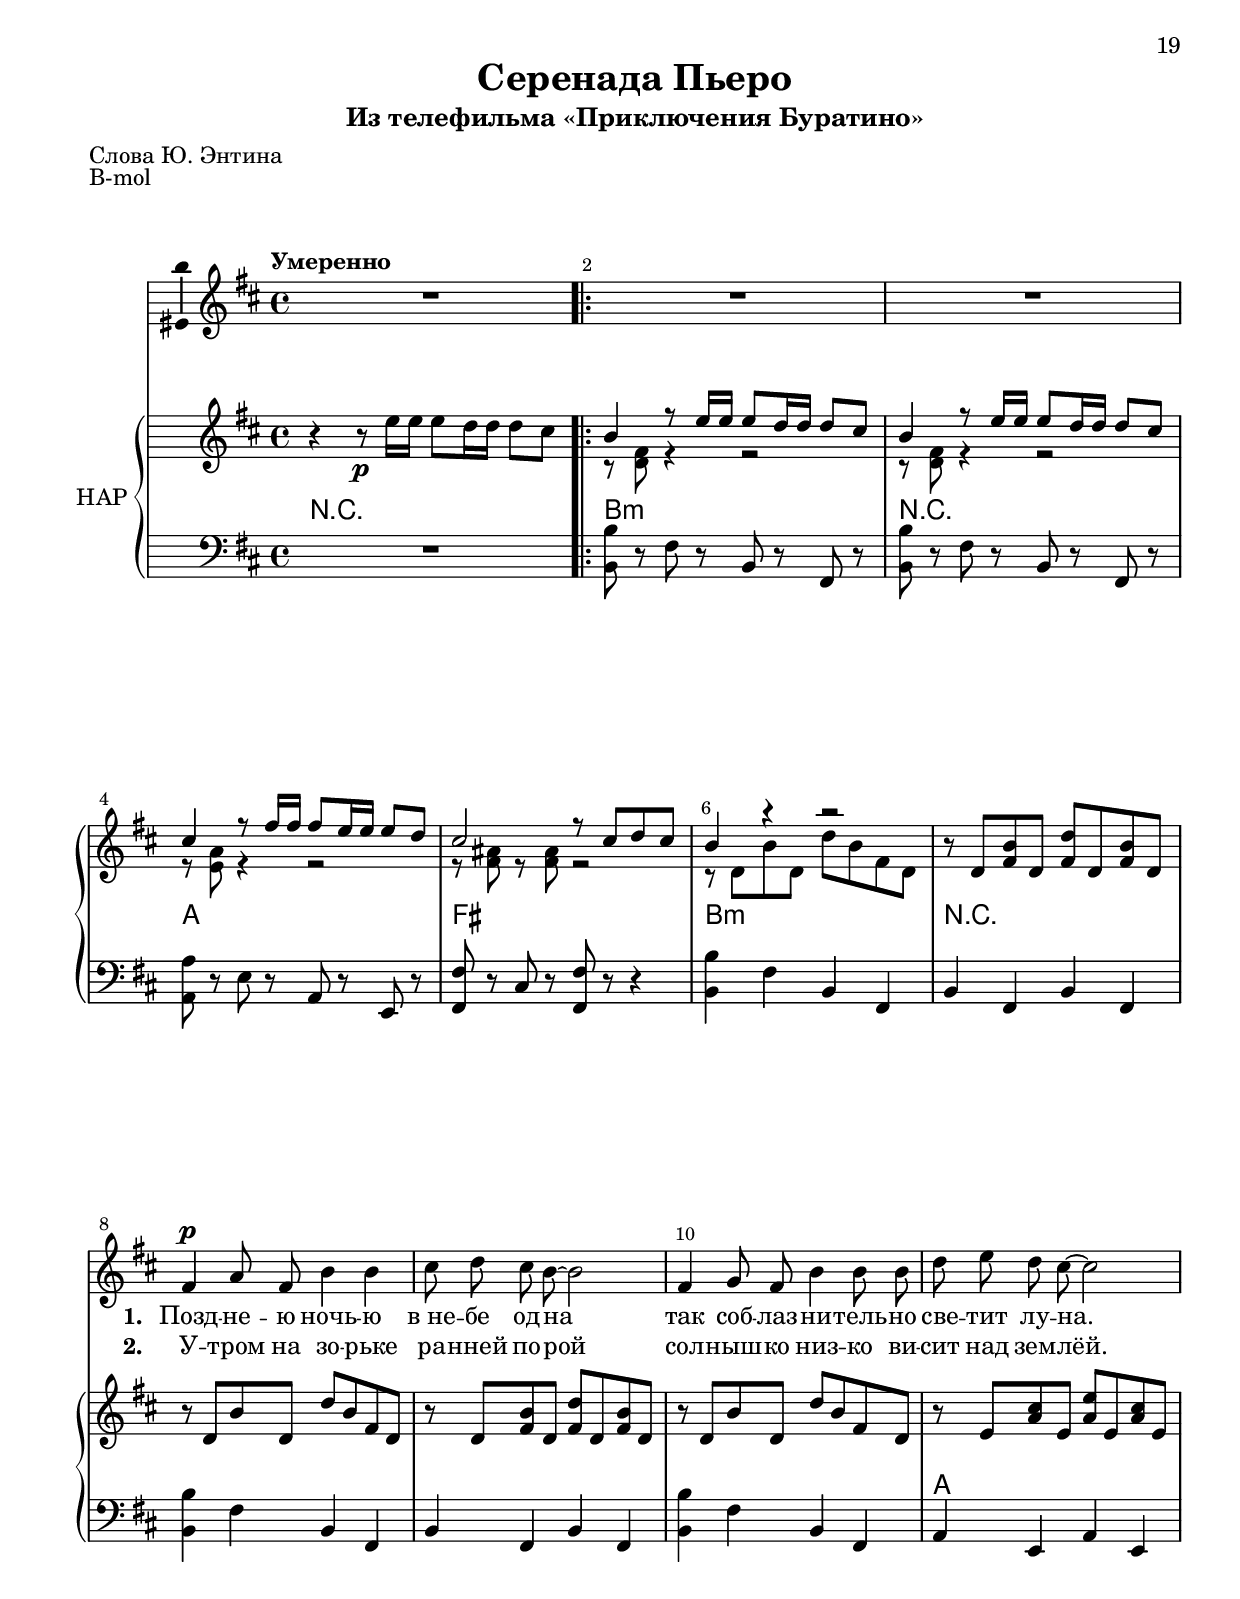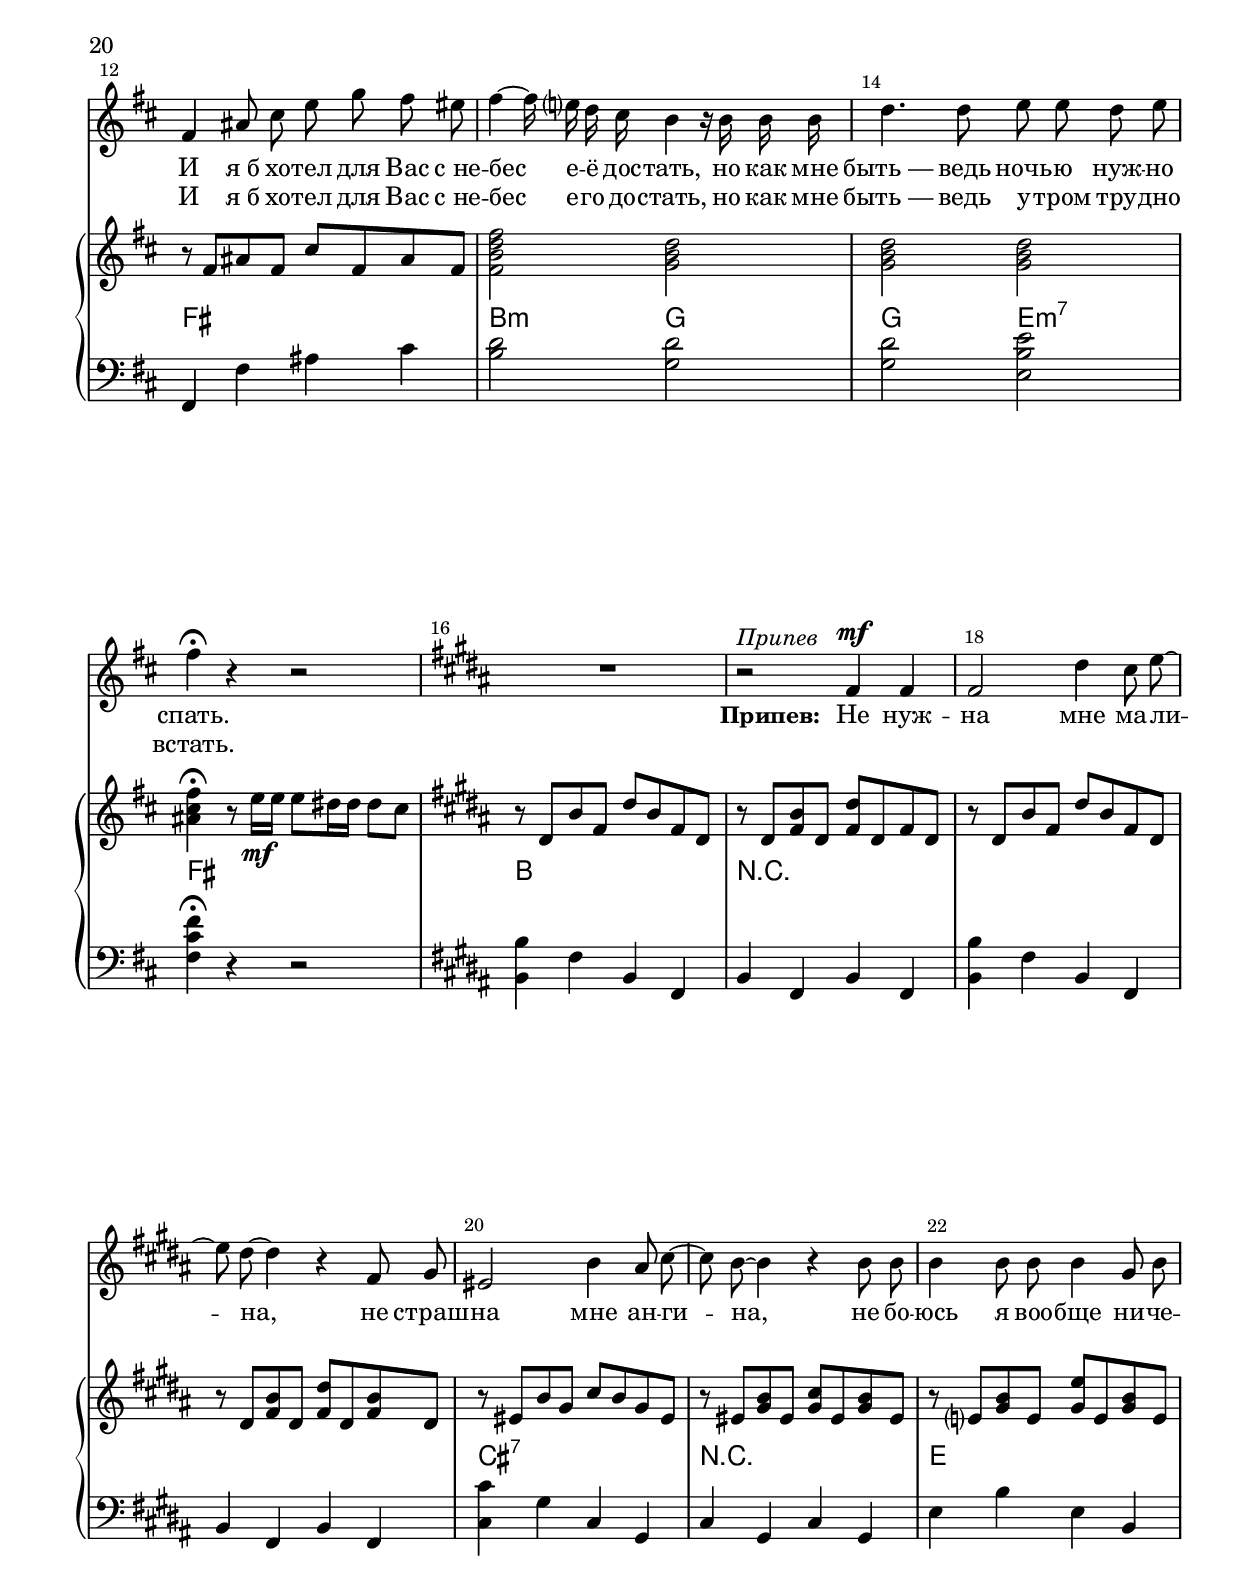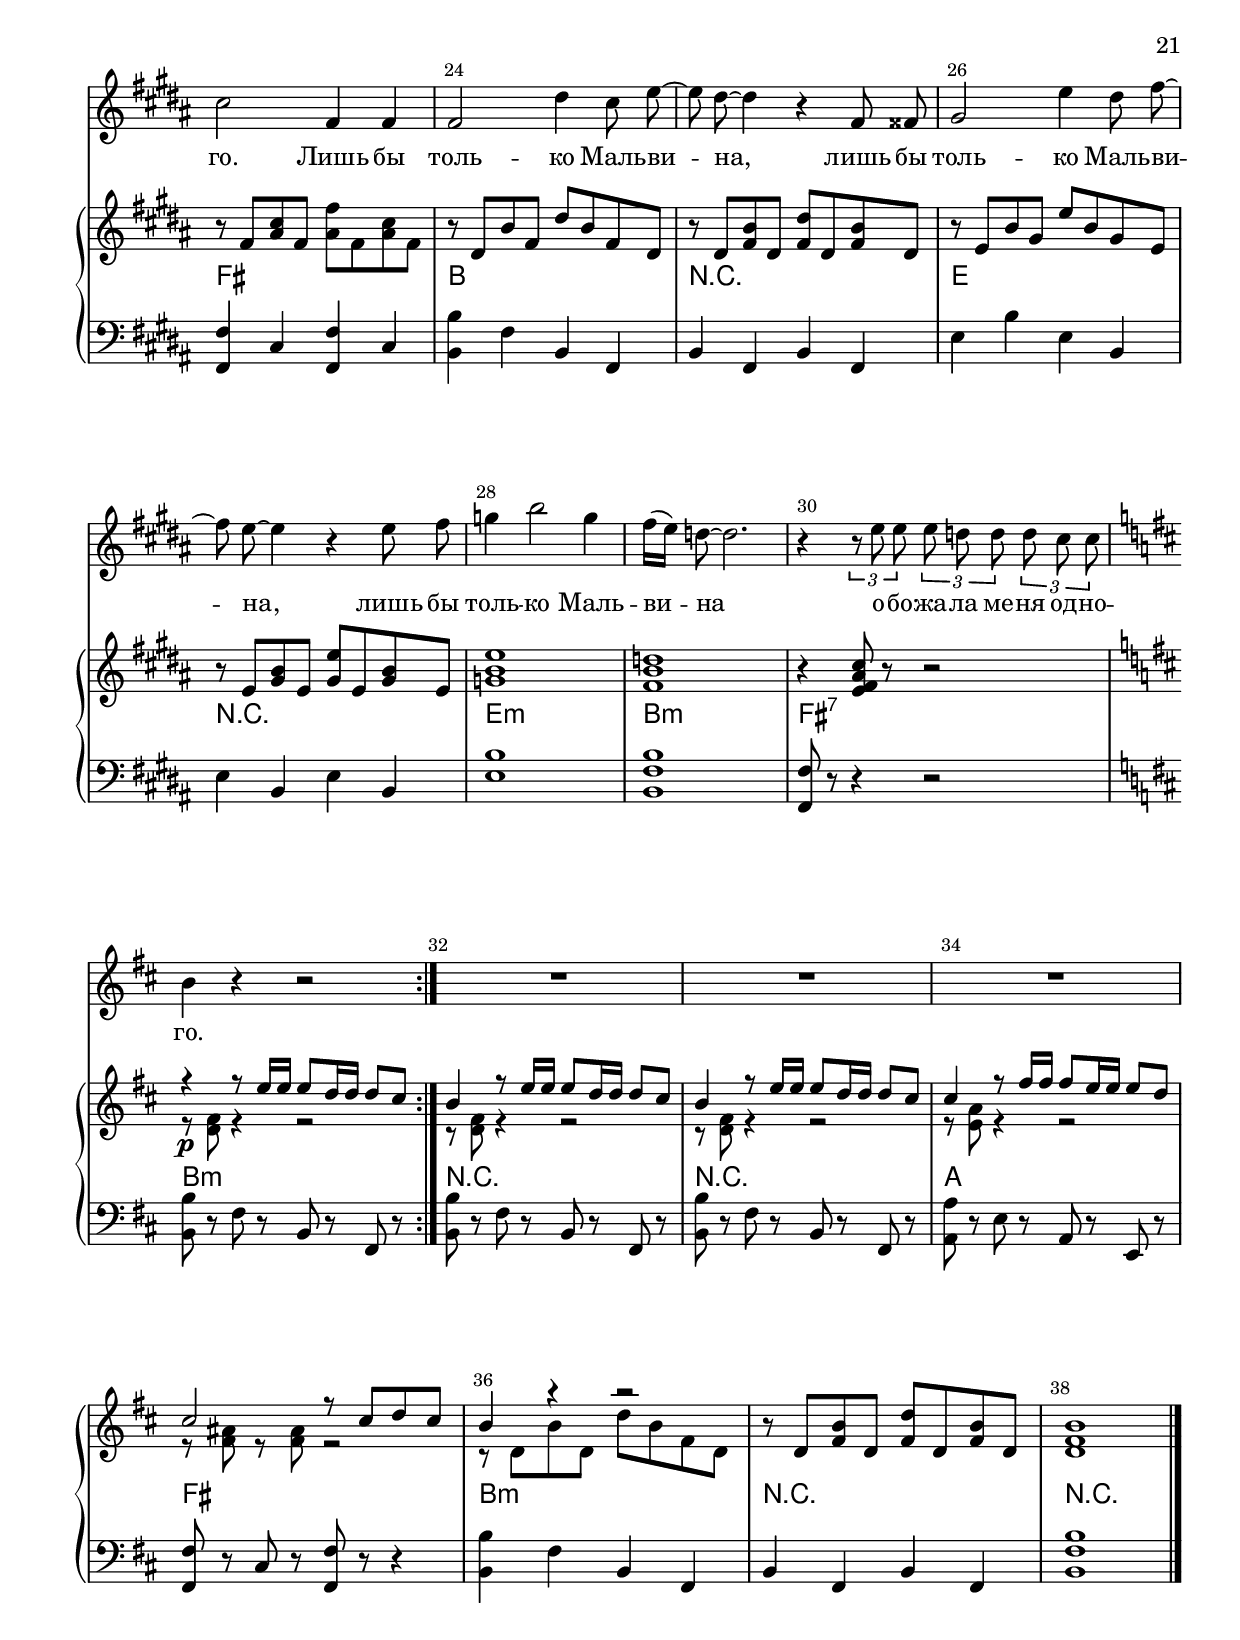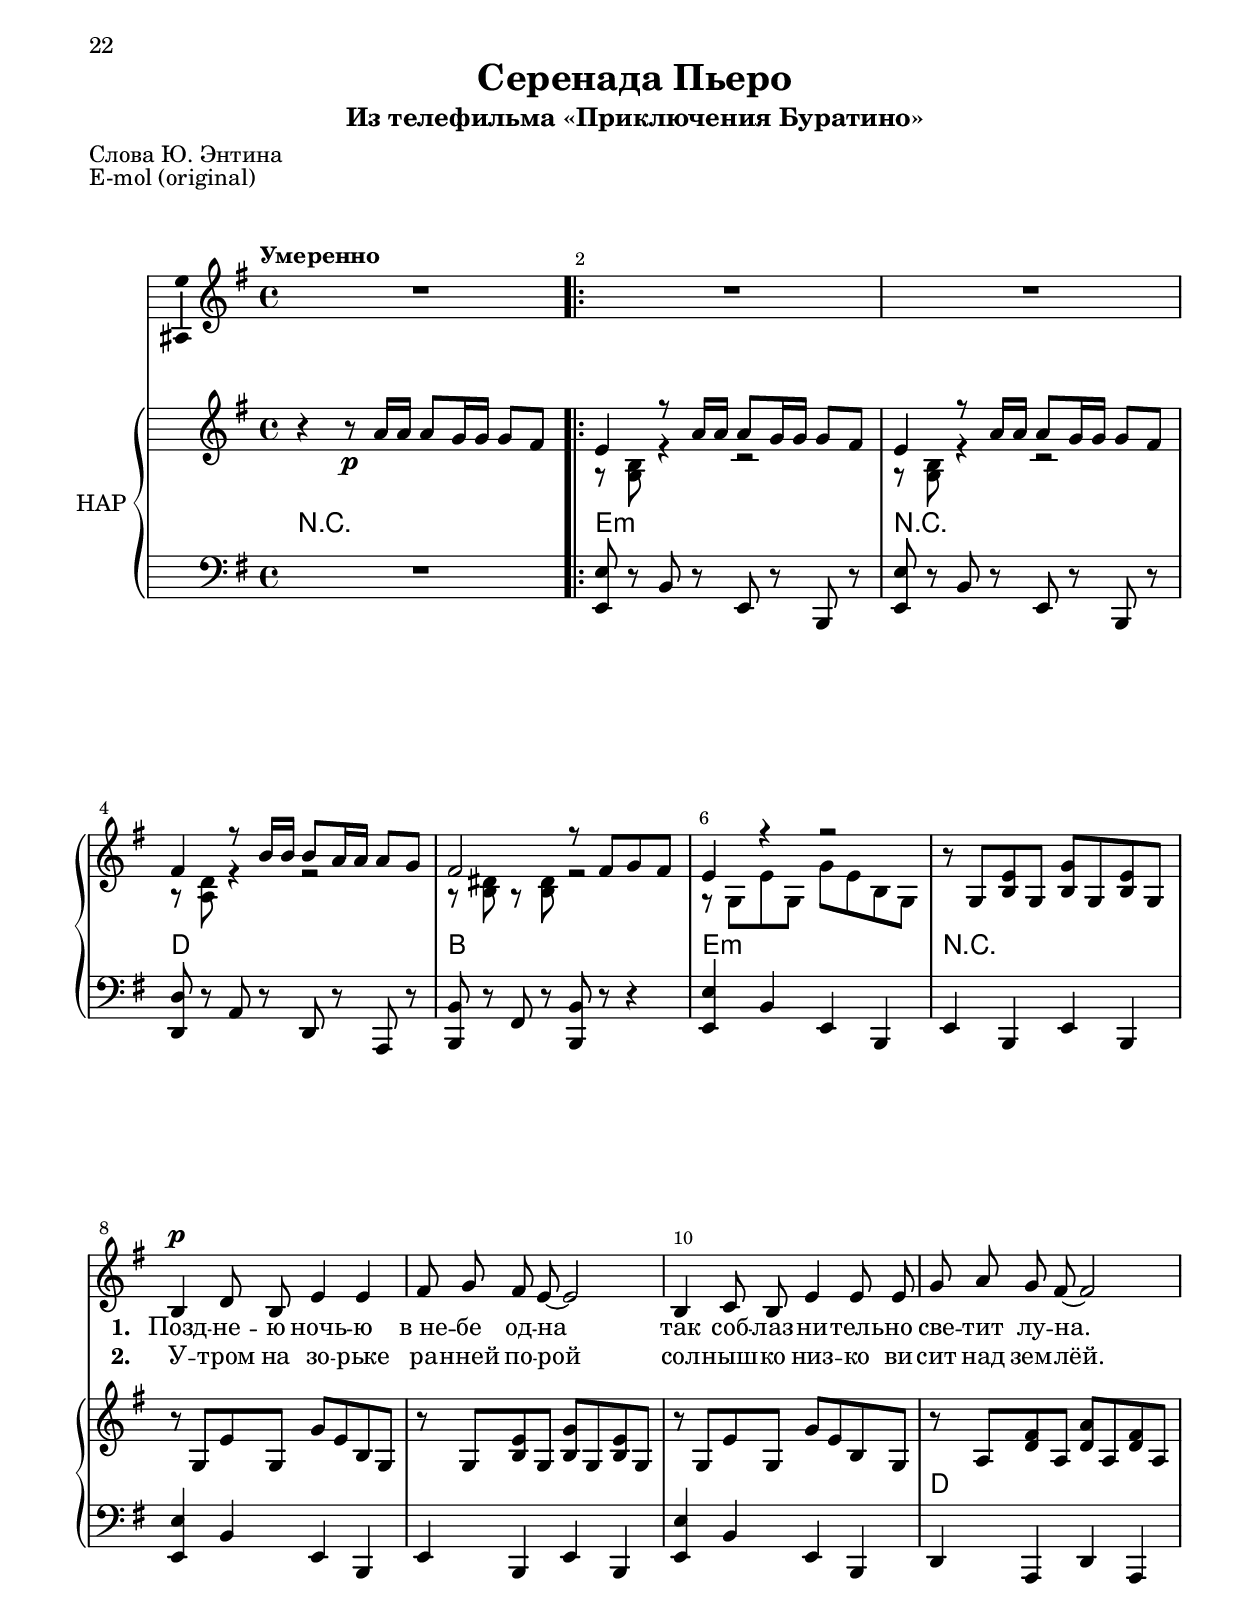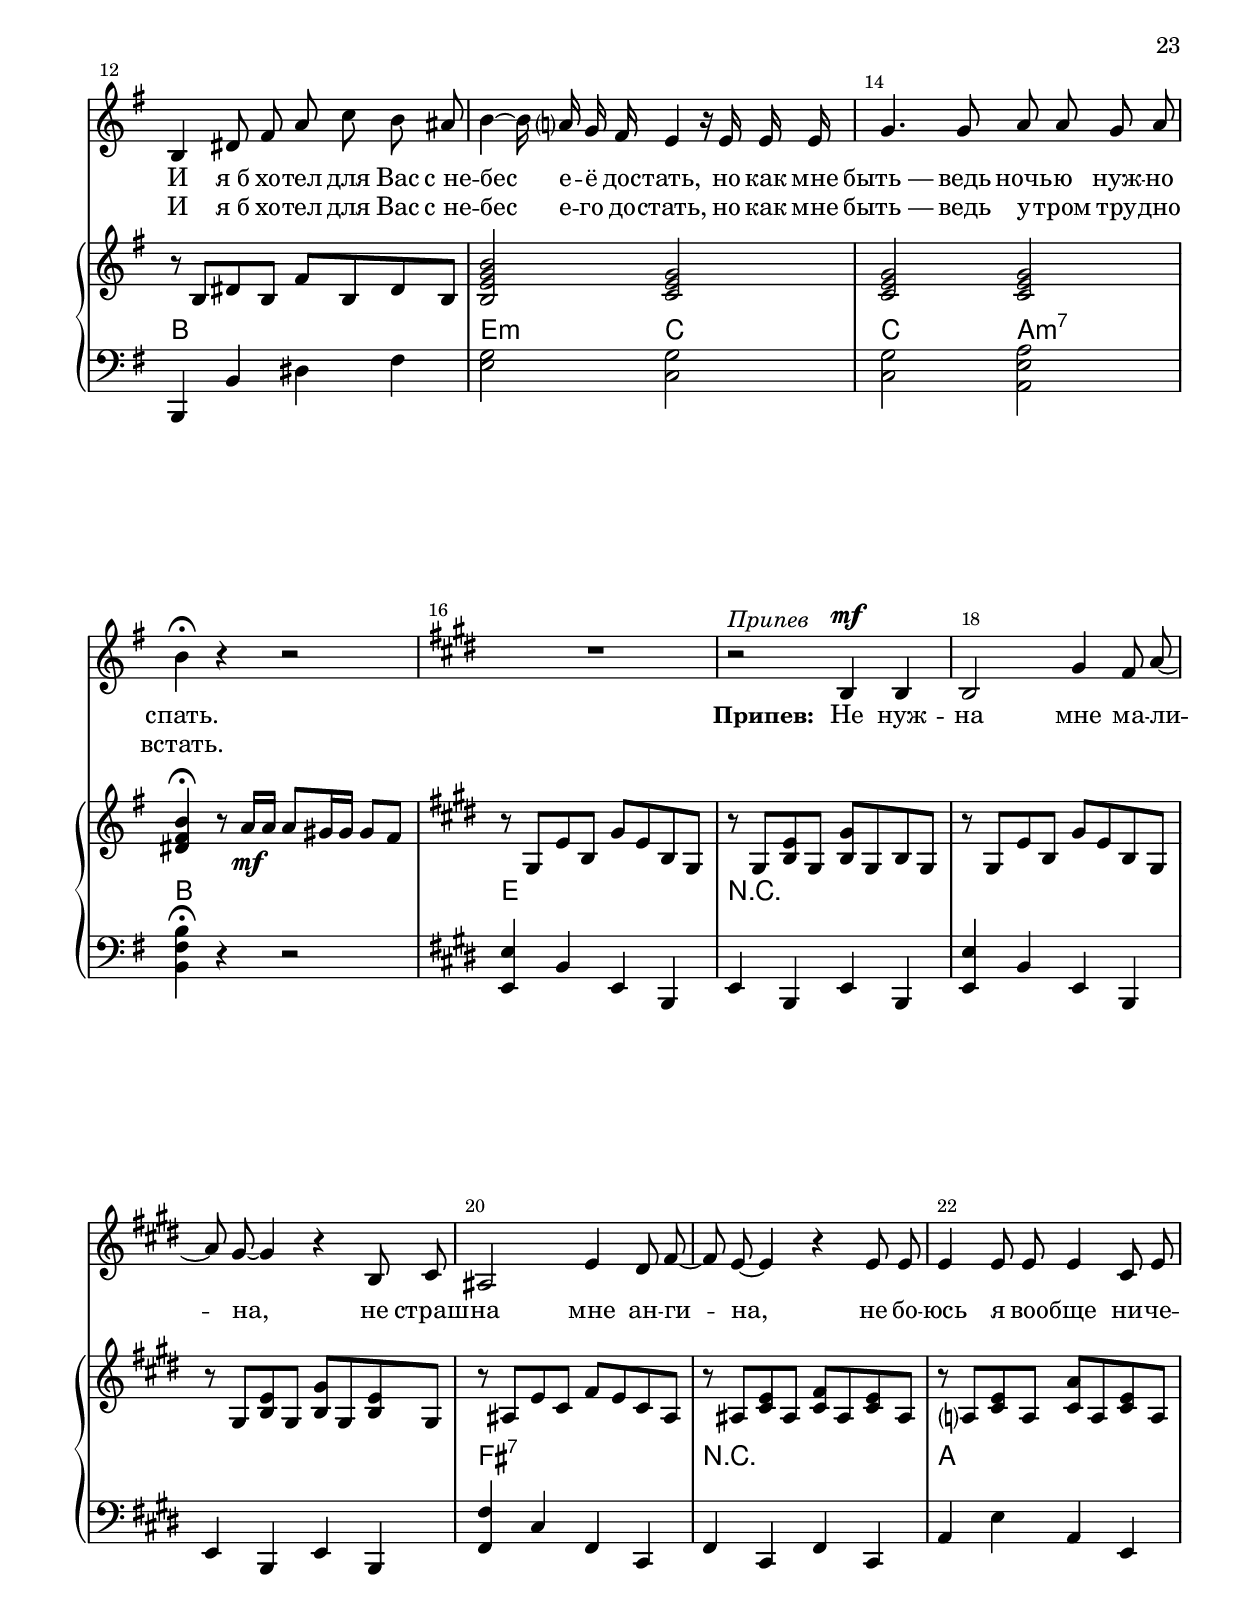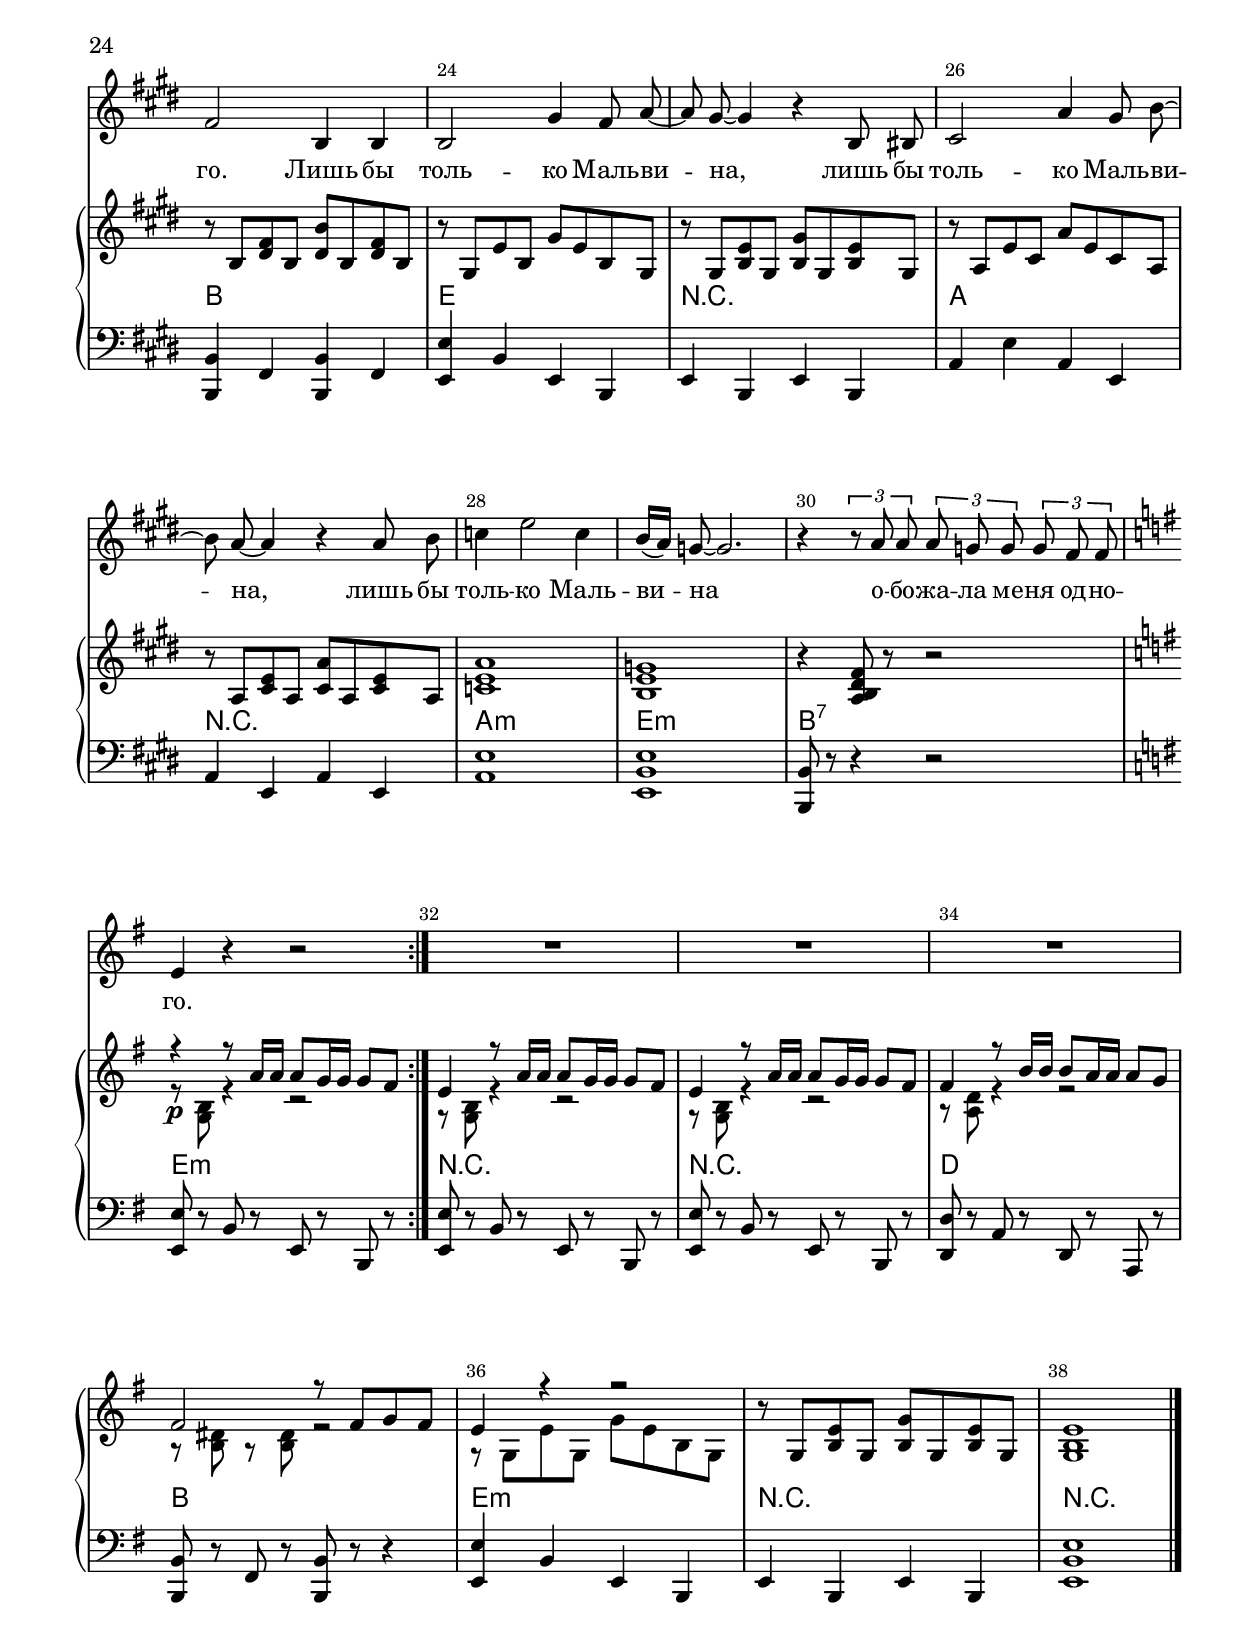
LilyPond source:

\version "2.18.2"

#(ly:set-option 'point-and-click #f)
#(ly:set-option 'midi-extension "mid")
#(set-default-paper-size "a4")
%#(set-global-staff-size 18.5)

\header {
  title = "Серенада Пьеро"
  subtitle = "Из телефильма «Приключения Буратино»"
  %composer = "С. Монюшко (1819-1872)"
  %arranger = "arranger"
  poet = "Слова Ю. Энтина"
  % Удалить строку версии LilyPond 
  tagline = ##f
}

\paper {
  top-margin = 15
  left-margin = 15
  right-margin = 10
  bottom-margin = 15
  indent = 10
  %ragged-bottom = ##t
  ragged-last-bottom = ##f
}

global = {
  \key e \minor
  \time 4/4
}

abr = { \break }
abr = {}

scoreVoice = \relative c' {
  \global
  \dynamicUp
  \autoBeamOff
  \override Score.BarNumber.break-visibility = #end-of-line-invisible
  \override Score.BarNumber.X-offset = #1
  \override Score.BarNumber.self-alignment-X = #LEFT
  \set Score.barNumberVisibility = #(every-nth-bar-number-visible 2)
  
  R1
  \repeat volta 2 {
    R1*6
    b4\p d8 b e4 e |
    fis8 g fis e~ e2 | \abr
    
    b4 c8 b e4 e8 e |
    g a g fis8~ fis2 |
    b,4 dis8 fis a c b ais | \abr
    
    b4~ b16 a g fis e4 r16 e e e |
    g4. g8 a a g a | \abr
    
    b4\fermata r r2 |
    \key e \major R1 |
    r2^\markup\italic"Припев" b,4\mf b | \abr
    
    b2 gis'4 fis8 a~ |
    a gis~ gis4 r b,8 cis |
    ais2 e'4 dis8 fis~ | \abr
    
    fis e~ e4 r e8 e |
    e4 e8 e e4 cis8 e |
    fis2 b,4 b | \abr
    
    b2 gis'4 fis8 a~ |
    a gis~ gis4 r b,8 bis |
    cis2 a'4 gis8 b~ | \abr
    
    b a~ a4 r a8 b |
    c4 e2 c4 |
    b16[( a]) g8~ g2. | \abr
    
    r4 \tuplet 3/2 4 { r8 a a a g g g fis fis } |
    \key e \minor e4 r r2
  }
  R1*7
}

scoreVoiceL = \lyricmode {
  \set stanza = "1. " Позд -- не -- ю ночь -- ю в_не -- бе од -- на
  так соб -- лаз -- ни -- тель -- но све -- тит лу -- на. И я_б хо -- тел для Вас с_не --
  бес е -- ё дос -- тать, но как мне быть_― ведь ночь -- ю нуж -- но
  спать. \set stanza = "Припев: " Не нуж --
  на мне ма -- ли -- на, не страш -- на мне ан -- ги --
  на, не бо -- юсь я воо -- бще ни -- че -- го. Лишь бы
  толь -- ко Маль -- ви -- на, лишь бы толь -- ко Маль -- ви --
  на, лишь бы толь -- ко Маль -- ви -- на
  о -- бо -- жа -- ла ме -- ня од -- но -- го.
}

scoreVoiceLL = \lyricmode {
 \set stanza = "2. " У -- тром на зо -- рьке ра -- нней по -- рой
 сол -- ныш -- ко низ -- ко ви -- сит над зем -- лёй.
 И я_б хо -- тел для Вас с_не -- бес е -- го до -- стать,
 но как мне быть_― ведь у -- тром тру -- дно встать.
}

scoreVoiceLLL = \lyricmode {
 
}

scoreVoicePart = \new Staff \with {
 % instrumentName = "Voice"
  midiInstrument = "voice oohs"
  \consists "Ambitus_engraver"
} { \scoreVoice }
\addlyrics { \scoreVoiceL }
\addlyrics { \scoreVoiceLL }
\addlyrics { \scoreVoiceLLL }

U = { \change Staff = right }
D = { \change Staff = left }

scoreInstrRight = \relative c'' {
  \global
  \dynamicNeutral
  \tempo "Умеренно"
  r4 r8\p a16 a a8 g16 g g8 fis |
  \repeat volta 2 {
    << { e4 r8 a16 a a8 g16 g g8 fis |
         e4 r8 a16 a a8 g16 g g8 fis | \abr
         
         fis4 r8 b16 b b8 a16 a a8 g |
         fis2 r8 fis g fis |
         e4 r r2
       } \\ {
         r8 <g, b> r4 r2 |
         r8 <g b> r4 r2 |
         
         r8 <a d> r4 r2 |
         r8 <b dis> r q r2 |
         r8 g e' g, g' e b g | \abr
    } >>
    
    r g <b e> g <b g'> g <b e> g |
    r g e' g, g' e b g |
    r g <b e> g <b g'> g <b e> g | \abr
    
    r g e' g, g' e b g |
    r a <d fis> a <d a'> a <d fis> a |
    r b dis b fis' b, dis b | \abr
    
    <b e g b>2 <c e g> |
    q q | \abr
    
    <dis fis b>4\fermata r8 a'16\mf a a8 gis16 gis gis8 fis |
    \key e \major r8 gis, e' b gis' e b gis |
    r gis <b e> gis <b gis'> gis b gis | \abr
    
    r8 gis e' b gis' e b gis |
    r gis <b e> gis <b gis'> gis <b e> gis |
    r ais e' cis fis e cis ais | \abr
    
    r ais <cis e> ais <cis fis> ais <cis e> ais |
    r a <cis e> a <cis a'> a <cis e> a |
    r b <dis fis> b <dis b'> b <dis fis> b | \abr
    
    r gis e' b gis' e b gis |
    r gis <b e> gis <b gis'> gis <b e> gis |
    r a e' cis a' e cis a | \abr
    
    r a <cis e> a <cis a'> a <cis e> a |
    <c e a>1 |
    <b e g> | \abr
    
    r4 <a b dis fis>8 r r2 |
    \key e \minor 
    << { r4\p r8 a'16 a a8 g16 g g8 fis } \\
       { r8 <g, b> r4 r2 } >> \abr
  }
    << { e'4 r8 a16 a a8 g16 g g8 fis |
         e4 r8 a16 a a8 g16 g g8 fis |
         
         fis4 r8 b16 b b8 a16 a a8 g | \abr
         fis2 r8 fis g fis |
         e4 r r2
       } \\ {
         r8 <g, b> r4 r2 |
         r8 <g b> r4 r2 |
         
         r8 <a d> r4 r2 |
         r8 <b dis> r q r2 |
         r8 g e' g, g' e b g |
    } >>
    
    r g <b e> g <b g'> g <b e> g |
    <g b e>1 \bar "|."
 

}

scoreInstrLeft = \relative c, {
  \global
  \dynamicUp
  \clef bass
  R1
  
  \repeat volta 2 {
    <e e'>8 r b' r e, r b r |
    <e e'> r b' r e, r b r
    
    <d d'> r a' r d, r a r |
    <b b'> r fis'r <b, b'> r r4 |
    <e e'> b' e, b |
    
    e b e b |
    <e e'> b' e, b |
    e b e b |
    
    <e e'> b' e, b |
    d a d a |
    b b' dis fis |
    
    <e g>2 <c g'> |
    q <a e' a> |
    
    <b fis' b>4\fermata r r2 |
    \key e \major <e, e'>4 b' e, b |
    e b e b |
    
    <e e'> b' e, b |
    e b e b |
    <fis' fis'> cis' fis, cis |
    
    fis cis fis cis |
    a' e' a, e |
    <b b'> fis' <b, b'> fis' |
    
    <e e'> b' e, b |
    e b e b |
    a' e' a, e |
    
    a e a e |
    <a e'>1 |
    <e b' e> |
    
    <b b'>8 r r4 r2 |
    \key e \minor  <e e'>8 r b' r e, r b r |
  }
  <e e'>8 r b' r e, r b r |
    <e e'> r b' r e, r b r
    
    <d d'> r a' r d, r a r |
    <b b'> r fis'r <b, b'> r r4 |
    <e e'> b' e, b |
    
    e b e b |
    <e b' e>1

}

scoreInstrChords =  \chords {
  \global
  R1
  \repeat volta 2
  {
  e1:m
  R
  d
  b
  e:m
  R1*4
  d1
  b
  e2:m c |
  c a:m7
  b1
  e
  R1*3
  fis1:7
  R
  a
  b
  e
  R
  a
  R
  a:m
  e:m
  b:7
  e:m
  }
  R
  R
  d
  b
  e:m
  R
  R

}


scoreInstrPart =   \new PianoStaff \with {
    instrumentName = "НАР"
  } <<
    \new Staff = "right" \with {
      %midiInstrument = "church organ"
      %midiInstrument = "acoustic grand"
      midiInstrument = "harpsichord"
    } << \scoreInstrChords \scoreInstrRight >>
    \new Staff = "left" \with {
      %midiInstrument = "church organ"
%      midiInstrument = "acoustic grand"
      midiInstrument = "harpsichord"
    } \scoreInstrLeft
  >>

\bookpart {
  \header {
  piece = "F-mol"
  }
  \score {
    \transpose e f
    <<
      \new ChoirStaff <<
        \scoreVoicePart
      >>
      \scoreInstrPart
    >>
    \layout { 
      \context {
        \Score
      }
      \context {
        \Staff
        \accidentalStyle modern-voice-cautionary
        % удаляем обозначение темпа из общего плана
        \RemoveEmptyStaves
        \override VerticalAxisGroup.remove-first = ##t
      }
    %Metronome_mark_engraver
    }
  }
}

\bookpart {
  \header {
  piece = "Fis-mol"
  }
  \score {
    \transpose e fis
    <<
      \new ChoirStaff <<
        \scoreVoicePart
      >>
      \scoreInstrPart
    >>
    \layout { 
      \context {
        \Score
      }
      \context {
        \Staff
        \accidentalStyle modern-voice-cautionary
        % удаляем обозначение темпа из общего плана
        \RemoveEmptyStaves
        \override VerticalAxisGroup.remove-first = ##t
      }
    %Metronome_mark_engraver
    }
  }
}

\bookpart {
  \header {
  piece = "G-mol"
  }
  \score {
    \transpose e g
    <<
      \new ChoirStaff <<
        \scoreVoicePart
      >>
      \scoreInstrPart
    >>
    \layout { 
      \context {
        \Score
      }
      \context {
        \Staff
        \accidentalStyle modern-voice-cautionary
        % удаляем обозначение темпа из общего плана
        \RemoveEmptyStaves
        \override VerticalAxisGroup.remove-first = ##t
      }
    %Metronome_mark_engraver
    }
  }
}

\bookpart {
  \header {
  piece = "Gis-mol"
  }
  \score {
    \transpose e gis
    <<
      \new ChoirStaff <<
        \scoreVoicePart
      >>
      \scoreInstrPart
    >>
    \layout { 
      \context {
        \Score
      }
      \context {
        \Staff
        \accidentalStyle modern-voice-cautionary
        % удаляем обозначение темпа из общего плана
        \RemoveEmptyStaves
        \override VerticalAxisGroup.remove-first = ##t
      }
    %Metronome_mark_engraver
    }
  }
}


\bookpart {
  \header {
  piece = "A-mol"
  }
  \score {
    \transpose e a
    <<
      \new ChoirStaff <<
        \scoreVoicePart
      >>
      \scoreInstrPart
    >>
    \layout { 
      \context {
        \Score
      }
      \context {
        \Staff
        \accidentalStyle modern-voice-cautionary
        % удаляем обозначение темпа из общего плана
        \RemoveEmptyStaves
        \override VerticalAxisGroup.remove-first = ##t
      }
    %Metronome_mark_engraver
    }
  }
}

\bookpart {
  \header {
  piece = "Bes-mol"
  }
  \score {
    \transpose e bes
    <<
      \new ChoirStaff <<
        \scoreVoicePart
      >>
      \scoreInstrPart
    >>
    \layout { 
      \context {
        \Score
      }
      \context {
        \Staff
        \accidentalStyle modern-voice-cautionary
        % удаляем обозначение темпа из общего плана
        \RemoveEmptyStaves
        \override VerticalAxisGroup.remove-first = ##t
      }
    %Metronome_mark_engraver
    }
  }
}

\bookpart {
  \header {
  piece = "B-mol"
  }
  \score {
    \transpose e b
    <<
      \new ChoirStaff <<
        \scoreVoicePart
      >>
      \scoreInstrPart
    >>
    \layout { 
      \context {
        \Score
      }
      \context {
        \Staff
        \accidentalStyle modern-voice-cautionary
        % удаляем обозначение темпа из общего плана
        \RemoveEmptyStaves
        \override VerticalAxisGroup.remove-first = ##t
      }
    %Metronome_mark_engraver
    }
  }
}

\bookpart {
    \header {
      piece = "E-mol (original)"
  }
  \score {
    <<
      \new ChoirStaff <<
        \scoreVoicePart
      >>
      \scoreInstrPart
    >>
    \layout { 
      \context {
        \Score
      }
      \context {
        \Staff
        \accidentalStyle modern-voice-cautionary
        % удаляем обозначение темпа из общего плана
        \RemoveEmptyStaves
        \override VerticalAxisGroup.remove-first = ##t
      }
    %Metronome_mark_engraver
    }
  }
}

\include "articulate.ly"

\bookpart {
  \score {
    \unfoldRepeats \articulate
    \transpose e a
    <<
      \new ChoirStaff <<
        \scoreVoicePart
      >>
      \scoreInstrPart
    >>
    \midi {
      \tempo 4=120
    }
  }
}
